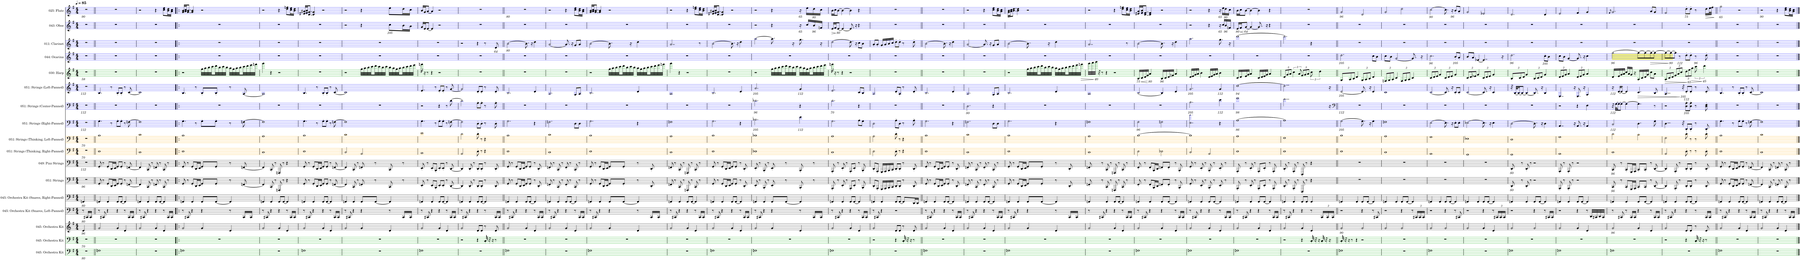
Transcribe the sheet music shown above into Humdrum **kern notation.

**kern	**dynam	**kern	**dynam	**kern	**dynam	**kern	**dynam	**kern	**dynam	**kern	**dynam	**kern	**dynam	**kern	**dynam	**kern	**dynam	**kern	**dynam	**kern	**dynam	**kern	**dynam	**kern	**dynam	**kern	**dynam	**kern	**dynam	**kern	**dynam	**kern	**dynam
*part17	*part17	*part16	*part16	*part15	*part15	*part14	*part14	*part13	*part13	*part12	*part12	*part11	*part11	*part10	*part10	*part9	*part9	*part8	*part8	*part7	*part7	*part6	*part6	*part5	*part5	*part4	*part4	*part3	*part3	*part2	*part2	*part1	*part1
*staff17	*staff17	*staff16	*staff16	*staff15	*staff15	*staff14	*staff14	*staff13	*staff13	*staff12	*staff12	*staff11	*staff11	*staff10	*staff10	*staff9	*staff9	*staff8	*staff8	*staff7	*staff7	*staff6	*staff6	*staff5	*staff5	*staff4	*staff4	*staff3	*staff3	*staff2	*staff2	*staff1	*staff1
*I"045: Orchestra Kit	*	*I"045: Orchestra Kit	*	*I"045: Orchestra Kit	*	*I"045: Orchestra Kit (Snares, Left-Panned)	*	*I"045: Orchestra Kit (Snares, Right-Panned)	*	*I"051: Strings	*	*I"049: Pizz Strings	*	*I"051: Strings (Thinking, Right-Panned)	*	*I"051: Strings (Thinking, Left-Panned)	*	*I"051: Strings (Right-Panned)	*	*I"051: Strings (Center-Panned)	*	*I"051: Strings (Left-Panned)	*	*I"030: Harp	*	*I"044: Ocarina	*	*I"011: Clarinet	*	*I"043: Oboe	*	*I"025: Flute	*
*I'Orchstr. Kt.	*	*I'Orchstr. Kt.	*	*I'Orchstr. Kt.	*	*I'Orchstr. Kt.	*	*I'Orchstr. Kt.	*	*I'Strngs.	*	*I'Pzz. Strngs.	*	*I'Strngs.	*	*I'Strngs.	*	*I'Strngs.	*	*I'Strngs.	*	*I'Strngs.	*	*I'Hrp.	*	*I'Ocrn.	*	*I'Clrnt.	*	*I'Ob.	*	*I'Flt.	*
*stria5	*	*stria5	*	*	*	*	*	*	*	*	*	*	*	*stria5	*	*stria5	*	*stria5	*	*stria5	*	*stria5	*	*stria5	*	*stria5	*	*stria5	*	*stria5	*	*stria5	*
*clefF4	*	*clefF4	*	*clefG2	*	*clefF4	*	*clefF4	*	*clefF4	*	*clefF4	*	*clefF4	*	*clefF4	*	*clefF4	*	*clefF4	*	*clefG2	*	*clefG2	*	*clefG2	*	*clefG2	*	*clefG2	*	*clefG2	*
*	*	*	*	*	*	*	*	*	*	*	*	*	*	*	*	*	*	*	*	*	*	*	*	*	*	*	*	*	*	*Trd7c12	*	*	*
*k[f#]	*	*k[f#]	*	*k[f#]	*	*k[f#]	*	*k[f#]	*	*k[f#]	*	*k[f#]	*	*k[f#]	*	*k[f#]	*	*k[f#]	*	*k[f#]	*	*k[f#]	*	*k[f#]	*	*k[f#]	*	*k[f#]	*	*k[f#]	*	*k[f#]	*
*M4/4	*	*M4/4	*	*M4/4	*	*M4/4	*	*M4/4	*	*M4/4	*	*M4/4	*	*M4/4	*	*M4/4	*	*M4/4	*	*M4/4	*	*M4/4	*	*M4/4	*	*M4/4	*	*M4/4	*	*M4/4	*	*M4/4	*
*MM85	*	*MM85	*	*MM85	*	*MM85	*	*MM85	*	*MM85	*	*MM85	*	*MM85	*	*MM85	*	*MM85	*	*MM85	*	*MM85	*	*MM85	*	*MM85	*	*MM85	*	*MM85	*	*MM85	*
=1	=1	=1	=1	=1	=1	=1	=1	=1	=1	=1	=1	=1	=1	=1	=1	=1	=1	=1	=1	=1	=1	=1	=1	=1	=1	=1	=1	=1	=1	=1	=1	=1	=1
!	!LO:DY:b	!	!LO:DY:b	!	!LO:DY:b	!	!LO:DY:b	!	!LO:DY:b	!	!LO:DY:b	!	!LO:DY:b	!	!LO:DY:b	!	!LO:DY:b	!	!LO:DY:b	!	!LO:DY:b	!	!LO:DY:b	!	!LO:DY:b	!	!	!	!	!	!	!	!LO:DY:b
1r	other-dynamics	1r	other-dynamics	4d/	other-dynamics	8r	other-dynamics	4FFn/	other-dynamics	1r	other-dynamics	1r	other-dynamics	1r	other-dynamics	1r	other-dynamics	1r	other-dynamics	1r	other-dynamics	1r	other-dynamics	1r	other-dynamics	1r	.	1r	.	1r	.	1r	other-dynamics
.	.	.	.	.	.	16CC#X/LL	.	.	.	.	.	.	.	.	.	.	.	.	.	.	.	.	.	.	.	.	.	.	.	.	.	.	.
.	.	.	.	.	.	16CC#/JJ	.	.	.	.	.	.	.	.	.	.	.	.	.	.	.	.	.	.	.	.	.	.	.	.	.	.	.
.	.	.	.	2.ryy	.	2.ryy	.	2.ryy	.	.	.	.	.	.	.	.	.	.	.	.	.	.	.	.	.	.	.	.	.	.	.	.	.
=2||	=2||	=2||	=2||	=2||	=2||	=2||	=2||	=2||	=2||	=2||	=2||	=2||	=2||	=2||	=2||	=2||	=2||	=2||	=2||	=2||	=2||	=2||	=2||	=2||	=2||	=2||	=2||	=2||	=2||	=2||	=2||	=2||	=2||
1Fn	.	1r	.	2g/	.	8r	.	4FFn/	.	8GG'/	.	8GG'/	.	1D	.	1B	.	4.G\	.	1r	.	4.B/	.	1r	.	1r	.	1r	.	1r	.	1r	.
.	.	.	.	.	.	8CC#X/	.	.	.	8r	.	8r	.	.	.	.	.	.	.	.	.	.	.	.	.	.	.	.	.	.	.	.	.
.	.	.	.	.	.	4r	.	4FF/	.	8GG'/L	.	8GG'/L	.	.	.	.	.	.	.	.	.	.	.	.	.	.	.	.	.	.	.	.	.
.	.	.	.	.	.	.	.	.	.	16DD/L	.	16DD/L	.	.	.	.	.	8r	.	.	.	8r	.	.	.	.	.	.	.	.	.	.	.
.	.	.	.	.	.	.	.	.	.	16EE/JJ	.	16EE/JJ	.	.	.	.	.	.	.	.	.	.	.	.	.	.	.	.	.	.	.	.	.
.	.	.	.	4g/	.	4r	.	8FF/L	.	8GG'/L	.	8GG'/L	.	.	.	.	.	8G'\L	.	.	.	8B'/L	.	.	.	.	.	.	.	.	.	.	.
.	.	.	.	.	.	.	.	[8FF/J	.	8GG'/J	.	8GG'/J	.	.	.	.	.	8G'\J	.	.	.	8B'/J	.	.	.	.	.	.	.	.	.	.	.
.	.	.	.	4d/	.	8r	.	4FF/]	.	8r	.	8r	.	.	.	.	.	8r	.	.	.	8r	.	.	.	.	.	.	.	.	.	.	.
.	.	.	.	.	.	16CC#/LL	.	.	.	[8FFn/	.	[8FFn/	.	.	.	.	.	[8Fn\	.	.	.	[8c/	.	.	.	.	.	.	.	.	.	.	.
.	.	.	.	.	.	16CC#/JJ	.	.	.	.	.	.	.	.	.	.	.	.	.	.	.	.	.	.	.	.	.	.	.	.	.	.	.
=3	=3	=3	=3	=3	=3	=3	=3	=3	=3	=3	=3	=3	=3	=3	=3	=3	=3	=3	=3	=3	=3	=3	=3	=3	=3	=3	=3	=3	=3	=3	=3	=3	=3
1r	.	1r	.	2g/	.	8r	.	4FFn/	.	4FF/]	.	4FF/]	.	1C	.	1c	.	1F]	.	1r	.	1c]	.	1r	.	1r	.	1r	.	1r	.	2r	.
.	.	.	.	.	.	8CC#X/	.	.	.	.	.	.	.	.	.	.	.	.	.	.	.	.	.	.	.	.	.	.	.	.	.	.	.
.	.	.	.	.	.	4r	.	4FF/	.	8CC'/	.	8CC'/	.	.	.	.	.	.	.	.	.	.	.	.	.	.	.	.	.	.	.	.	.
.	.	.	.	.	.	.	.	.	.	8r	.	8r	.	.	.	.	.	.	.	.	.	.	.	.	.	.	.	.	.	.	.	.	.
.	.	.	.	4g/	.	4r	.	8FF/L	.	8FFn'/	.	8FFn'/	.	.	.	.	.	.	.	.	.	.	.	.	.	.	.	.	.	.	.	4r	.
.	.	.	.	.	.	.	.	[8FF/J	.	8r	.	8r	.	.	.	.	.	.	.	.	.	.	.	.	.	.	.	.	.	.	.	.	.
.	.	.	.	4d/	.	8r	.	4FF/]	.	8CC'/	.	8CC'/	.	.	.	.	.	.	.	.	.	.	.	.	.	.	.	.	.	.	.	8cc\ 8ee\L	.
.	.	.	.	.	.	16CC#/LL	.	.	.	8r	.	8r	.	.	.	.	.	.	.	.	.	.	.	.	.	.	.	.	.	.	.	16b\ 16dd\L	.
.	.	.	.	.	.	16CC#/JJ	.	.	.	.	.	.	.	.	.	.	.	.	.	.	.	.	.	.	.	.	.	.	.	.	.	16a\ 16cc\JJ	.
=4!|:	=4!|:	=4!|:	=4!|:	=4!|:	=4!|:	=4!|:	=4!|:	=4!|:	=4!|:	=4!|:	=4!|:	=4!|:	=4!|:	=4!|:	=4!|:	=4!|:	=4!|:	=4!|:	=4!|:	=4!|:	=4!|:	=4!|:	=4!|:	=4!|:	=4!|:	=4!|:	=4!|:	=4!|:	=4!|:	=4!|:	=4!|:	=4!|:	=4!|:
1Fn	.	1r	.	2g/	.	8r	.	4FFn/	.	8GG'/	.	8GG'/	.	1D	.	1B	.	4.G\	.	1r	.	4.B/	.	2r	.	1r	.	1r	.	1r	.	16g/ 16b/LL	.
.	.	.	.	.	.	.	.	.	.	.	.	.	.	.	.	.	.	.	.	.	.	.	.	.	.	.	.	.	.	.	.	16a/ 16cc/J	.
.	.	.	.	.	.	8CC#X/	.	.	.	8r	.	8r	.	.	.	.	.	.	.	.	.	.	.	.	.	.	.	.	.	.	.	[8g/ [8b/J	.
.	.	.	.	.	.	4r	.	4FF/	.	8GG'/L	.	8GG'/L	.	.	.	.	.	.	.	.	.	.	.	.	.	.	.	.	.	.	.	4g/] 4b/]	.
.	.	.	.	.	.	.	.	.	.	16DD/L	.	16DD/L	.	.	.	.	.	8r	.	.	.	8r	.	.	.	.	.	.	.	.	.	.	.
.	.	.	.	.	.	.	.	.	.	16EE/JJ	.	16EE/JJ	.	.	.	.	.	.	.	.	.	.	.	.	.	.	.	.	.	.	.	.	.
.	.	.	.	4g/	.	4r	.	8FF/L	.	8GG'/L	.	8GG'/L	.	.	.	.	.	8G'\L	.	.	.	8B'/L	.	32gg\LLL	.	.	.	.	.	.	.	2r	.
.	.	.	.	.	.	.	.	.	.	.	.	.	.	.	.	.	.	.	.	.	.	.	.	32aa\	.	.	.	.	.	.	.	.	.
.	.	.	.	.	.	.	.	.	.	.	.	.	.	.	.	.	.	.	.	.	.	.	.	32bb\	.	.	.	.	.	.	.	.	.
.	.	.	.	.	.	.	.	.	.	.	.	.	.	.	.	.	.	.	.	.	.	.	.	32ccc\	.	.	.	.	.	.	.	.	.
.	.	.	.	.	.	.	.	[8FF/J	.	8GG'/J	.	8GG'/J	.	.	.	.	.	8G'\J	.	.	.	8B'/J	.	32ddd\	.	.	.	.	.	.	.	.	.
.	.	.	.	.	.	.	.	.	.	.	.	.	.	.	.	.	.	.	.	.	.	.	.	32bb\	.	.	.	.	.	.	.	.	.
.	.	.	.	.	.	.	.	.	.	.	.	.	.	.	.	.	.	.	.	.	.	.	.	32ccc\	.	.	.	.	.	.	.	.	.
.	.	.	.	.	.	.	.	.	.	.	.	.	.	.	.	.	.	.	.	.	.	.	.	32bb\JJJ	.	.	.	.	.	.	.	.	.
.	.	.	.	4d/	.	8r	.	4FF/]	.	8r	.	8r	.	.	.	.	.	8r	.	.	.	8r	.	32aa\LLL	.	.	.	.	.	.	.	.	.
.	.	.	.	.	.	.	.	.	.	.	.	.	.	.	.	.	.	.	.	.	.	.	.	32gg\	.	.	.	.	.	.	.	.	.
.	.	.	.	.	.	.	.	.	.	.	.	.	.	.	.	.	.	.	.	.	.	.	.	32aa\	.	.	.	.	.	.	.	.	.
.	.	.	.	.	.	.	.	.	.	.	.	.	.	.	.	.	.	.	.	.	.	.	.	32bb\	.	.	.	.	.	.	.	.	.
.	.	.	.	.	.	16CC#/LL	.	.	.	[8FFn/	.	[8FFn/	.	.	.	.	.	[8Fn\	.	.	.	[8A/	.	32ccc\	.	.	.	.	.	.	.	.	.
.	.	.	.	.	.	.	.	.	.	.	.	.	.	.	.	.	.	.	.	.	.	.	.	32ddd\	.	.	.	.	.	.	.	.	.
.	.	.	.	.	.	16CC#/JJ	.	.	.	.	.	.	.	.	.	.	.	.	.	.	.	.	.	32eee\	.	.	.	.	.	.	.	.	.
.	.	.	.	.	.	.	.	.	.	.	.	.	.	.	.	.	.	.	.	.	.	.	.	32fffn\JJJ	.	.	.	.	.	.	.	.	.
=5	=5	=5	=5	=5	=5	=5	=5	=5	=5	=5	=5	=5	=5	=5	=5	=5	=5	=5	=5	=5	=5	=5	=5	=5	=5	=5	=5	=5	=5	=5	=5	=5	=5
1r	.	1r	.	2g/	.	8r	.	4FFn/	.	4FF/]	.	4FF/]	.	1C	.	1A	.	1F]	.	1r	.	1A]	.	4ggg\	.	1r	.	1r	.	1r	.	2r	.
.	.	.	.	.	.	8CC#X/	.	.	.	.	.	.	.	.	.	.	.	.	.	.	.	.	.	.	.	.	.	.	.	.	.	.	.
.	.	.	.	.	.	4r	.	4FF/	.	8CC'/	.	8CC'/	.	.	.	.	.	.	.	.	.	.	.	4r	.	.	.	.	.	.	.	.	.
.	.	.	.	.	.	.	.	.	.	8r	.	8r	.	.	.	.	.	.	.	.	.	.	.	.	.	.	.	.	.	.	.	.	.
.	.	.	.	4g/	.	4r	.	8FF/L	.	8FFFn'/	.	8FFFn'/	.	.	.	.	.	.	.	.	.	.	.	2r	.	.	.	.	.	.	.	4r	.
.	.	.	.	.	.	.	.	[8FF/J	.	8r	.	8r	.	.	.	.	.	.	.	.	.	.	.	.	.	.	.	.	.	.	.	.	.
.	.	.	.	4d/	.	8r	.	4FF/]	.	4r	.	4r	.	.	.	.	.	.	.	.	.	.	.	.	.	.	.	.	.	.	.	8dd\ 8ffn\L	.
.	.	.	.	.	.	16CC#/LL	.	.	.	.	.	.	.	.	.	.	.	.	.	.	.	.	.	.	.	.	.	.	.	.	.	16cc\ 16ee\L	.
.	.	.	.	.	.	16CC#/JJ	.	.	.	.	.	.	.	.	.	.	.	.	.	.	.	.	.	.	.	.	.	.	.	.	.	16b\ 16dd\JJ	.
=6	=6	=6	=6	=6	=6	=6	=6	=6	=6	=6	=6	=6	=6	=6	=6	=6	=6	=6	=6	=6	=6	=6	=6	=6	=6	=6	=6	=6	=6	=6	=6	=6	=6
1Fn	.	1r	.	2g/	.	8r	.	4FFn/	.	8GG'/	.	8GG'/	.	1D	.	1B	.	4.G\	.	1r	.	4.B/	.	1r	.	1r	.	1r	.	1r	.	16e#X/ 16a#X/LL	.
.	.	.	.	.	.	.	.	.	.	.	.	.	.	.	.	.	.	.	.	.	.	.	.	.	.	.	.	.	.	.	.	16f#/' 16b/'J	.
.	.	.	.	.	.	8CC#X/	.	.	.	8r	.	8r	.	.	.	.	.	.	.	.	.	.	.	.	.	.	.	.	.	.	.	[8d/ [8g/J	.
.	.	.	.	.	.	4r	.	4FF/	.	8GG'/L	.	8GG'/L	.	.	.	.	.	.	.	.	.	.	.	.	.	.	.	.	.	.	.	4d/] 4g/]	.
.	.	.	.	.	.	.	.	.	.	16DD/L	.	16DD/L	.	.	.	.	.	8r	.	.	.	8r	.	.	.	.	.	.	.	.	.	.	.
.	.	.	.	.	.	.	.	.	.	16EE/JJ	.	16EE/JJ	.	.	.	.	.	.	.	.	.	.	.	.	.	.	.	.	.	.	.	.	.
.	.	.	.	4g/	.	4r	.	8FF/L	.	8GG'/L	.	8GG'/L	.	.	.	.	.	8G'\L	.	.	.	8B'/L	.	.	.	.	.	.	.	.	.	2r	.
.	.	.	.	.	.	.	.	[8FF/J	.	8GG'/J	.	8GG'/J	.	.	.	.	.	8G'\J	.	.	.	8B'/J	.	.	.	.	.	.	.	.	.	.	.
.	.	.	.	4d/	.	8r	.	4FF/]	.	8r	.	8r	.	.	.	.	.	8r	.	.	.	8r	.	.	.	.	.	.	.	.	.	.	.
.	.	.	.	.	.	16CC#/LL	.	.	.	[8FFn/	.	[8FFn/	.	.	.	.	.	[8Fn\	.	.	.	[8c/	.	.	.	.	.	.	.	.	.	.	.
.	.	.	.	.	.	16CC#/JJ	.	.	.	.	.	.	.	.	.	.	.	.	.	.	.	.	.	.	.	.	.	.	.	.	.	.	.
=7	=7	=7	=7	=7	=7	=7	=7	=7	=7	=7	=7	=7	=7	=7	=7	=7	=7	=7	=7	=7	=7	=7	=7	=7	=7	=7	=7	=7	=7	=7	=7	=7	=7
1r	.	1r	.	2g/	.	8r	.	4FFn/	.	4FF/]	.	4FF/]	.	2C/	.	1c	.	1F]	.	1r	.	1c]	.	2r	.	1r	.	1r	.	2r	.	2r	.
.	.	.	.	.	.	8CC#X/	.	.	.	.	.	.	.	.	.	.	.	.	.	.	.	.	.	.	.	.	.	.	.	.	.	.	.
.	.	.	.	.	.	4r	.	4FF/	.	8CC'/	.	8CC'/	.	.	.	.	.	.	.	.	.	.	.	.	.	.	.	.	.	.	.	.	.
.	.	.	.	.	.	.	.	.	.	8r	.	8r	.	.	.	.	.	.	.	.	.	.	.	.	.	.	.	.	.	.	.	.	.
.	.	.	.	4g/	.	4r	.	8FF/L	.	8FFn'/	.	8FFn'/	.	2AA/	.	.	.	.	.	.	.	.	.	32gg\LLL	.	.	.	.	.	4r	.	4r	.
.	.	.	.	.	.	.	.	.	.	.	.	.	.	.	.	.	.	.	.	.	.	.	.	32aa\	.	.	.	.	.	.	.	.	.
.	.	.	.	.	.	.	.	.	.	.	.	.	.	.	.	.	.	.	.	.	.	.	.	32bb\	.	.	.	.	.	.	.	.	.
.	.	.	.	.	.	.	.	.	.	.	.	.	.	.	.	.	.	.	.	.	.	.	.	32ccc\	.	.	.	.	.	.	.	.	.
.	.	.	.	.	.	.	.	[8FF/J	.	8r	.	8r	.	.	.	.	.	.	.	.	.	.	.	32ddd\	.	.	.	.	.	.	.	.	.
.	.	.	.	.	.	.	.	.	.	.	.	.	.	.	.	.	.	.	.	.	.	.	.	32ccc\	.	.	.	.	.	.	.	.	.
.	.	.	.	.	.	.	.	.	.	.	.	.	.	.	.	.	.	.	.	.	.	.	.	32bb\	.	.	.	.	.	.	.	.	.
.	.	.	.	.	.	.	.	.	.	.	.	.	.	.	.	.	.	.	.	.	.	.	.	32ccc\JJJ	.	.	.	.	.	.	.	.	.
!	!	!	!	!	!	!	!	!	!	!	!	!	!	!	!	!	!	!	!	!	!	!	!	!	!	!	!	!	!	!	!LO:DY:b	!	!
.	.	.	.	4d/	.	8r	.	4FF/]	.	8CC'/	.	8CC'/	.	.	.	.	.	.	.	.	.	.	.	32bb\LLL	.	.	.	.	.	8cc\L	other-dynamics	8ee\L	.
.	.	.	.	.	.	.	.	.	.	.	.	.	.	.	.	.	.	.	.	.	.	.	.	32aa\	.	.	.	.	.	.	.	.	.
.	.	.	.	.	.	.	.	.	.	.	.	.	.	.	.	.	.	.	.	.	.	.	.	32gg\	.	.	.	.	.	.	.	.	.
.	.	.	.	.	.	.	.	.	.	.	.	.	.	.	.	.	.	.	.	.	.	.	.	32aa\	.	.	.	.	.	.	.	.	.
.	.	.	.	.	.	16CC#/LL	.	.	.	8r	.	8r	.	.	.	.	.	.	.	.	.	.	.	32bb\	.	.	.	.	.	16b\L	.	16dd\L	.
.	.	.	.	.	.	.	.	.	.	.	.	.	.	.	.	.	.	.	.	.	.	.	.	32ccc\	.	.	.	.	.	.	.	.	.
.	.	.	.	.	.	16CC#/JJ	.	.	.	.	.	.	.	.	.	.	.	.	.	.	.	.	.	32ddd\	.	.	.	.	.	16a\JJ	.	16cc\JJ	.
.	.	.	.	.	.	.	.	.	.	.	.	.	.	.	.	.	.	.	.	.	.	.	.	32eee\JJJ	.	.	.	.	.	.	.	.	.
=8	=8	=8	=8	=8	=8	=8	=8	=8	=8	=8	=8	=8	=8	=8	=8	=8	=8	=8	=8	=8	=8	=8	=8	=8	=8	=8	=8	=8	=8	=8	=8	=8	=8
1Fn	.	1r	.	2g/	.	8r	.	4FFn/	.	8EE'/	.	8EE'/	.	1BB	.	1e	.	4.G\	.	2r	.	4.e/	.	16fffn\	.	1r	.	1r	.	16g/LL	.	16b/LL	.
.	.	.	.	.	.	.	.	.	.	.	.	.	.	.	.	.	.	.	.	.	.	.	.	16r	.	.	.	.	.	16e/J	.	16g/J	.
.	.	.	.	.	.	8CC#X/	.	.	.	8r	.	8r	.	.	.	.	.	.	.	.	.	.	.	8r	.	.	.	.	.	[8e/J	.	[8a/J	.
.	.	.	.	.	.	4r	.	4FF/	.	8EE'/L	.	8EE'/L	.	.	.	.	.	.	.	.	.	.	.	4r	.	.	.	.	.	4e/]	.	4a/]	.
.	.	.	.	.	.	.	.	.	.	8BBB'/J	.	8BBB'/J	.	.	.	.	.	8r	.	.	.	8r	.	.	.	.	.	.	.	.	.	.	.
.	.	.	.	4g/	.	4r	.	8FF/L	.	8EE'/L	.	8EE'/L	.	.	.	.	.	8G'\L	.	4r	.	8e'/L	.	2r	.	.	.	.	.	2r	.	2r	.
.	.	.	.	.	.	.	.	[8FF/J	.	8EE'/J	.	8EE'/J	.	.	.	.	.	8G'\J	.	.	.	8e'/J	.	.	.	.	.	.	.	.	.	.	.
.	.	.	.	4d/	.	8r	.	4FF/]	.	8r	.	8r	.	.	.	.	.	8r	.	8r	.	8r	.	.	.	.	.	.	.	.	.	.	.
.	.	.	.	.	.	16CC#/LL	.	.	.	[8DD/	.	[8DD/	.	.	.	.	.	[8Fn\	.	[8d\	.	[8g/	.	.	.	.	.	.	.	.	.	.	.
.	.	.	.	.	.	16CC#/JJ	.	.	.	.	.	.	.	.	.	.	.	.	.	.	.	.	.	.	.	.	.	.	.	.	.	.	.
=9	=9	=9	=9	=9	=9	=9	=9	=9	=9	=9	=9	=9	=9	=9	=9	=9	=9	=9	=9	=9	=9	=9	=9	=9	=9	=9	=9	=9	=9	=9	=9	=9	=9
1r	.	2r	.	2g/	.	8r	.	4FFn/	.	4DD/]	.	4DD/]	.	2AA/	.	2d\	.	2F\]	.	2d\]	.	2g/]	.	1r	.	1r	.	2r	.	1r	.	1r	.
.	.	.	.	.	.	8CC#X/	.	.	.	.	.	.	.	.	.	.	.	.	.	.	.	.	.	.	.	.	.	.	.	.	.	.	.
.	.	.	.	.	.	4r	.	4FF/	.	8DD'/	.	8DD'/	.	.	.	.	.	.	.	.	.	.	.	.	.	.	.	.	.	.	.	.	.
.	.	.	.	.	.	.	.	.	.	8r	.	8r	.	.	.	.	.	.	.	.	.	.	.	.	.	.	.	.	.	.	.	.	.
.	.	4r	.	8d/L	.	4r	.	8FF/L	.	8DD'/L	.	8DD'/L	.	8D'\	.	8d'\	.	8D'\L	.	8A'\L	.	8d'/L	.	.	.	.	.	4r	.	.	.	.	.
.	.	.	.	8d/J	.	.	.	[8FF/J	.	8DD'/J	.	8DD'/J	.	8r	.	8r	.	8D'\J	.	8A'\J	.	8d'/J	.	.	.	.	.	.	.	.	.	.	.
.	.	32C'/	.	8r	.	8r	.	4FF/]	.	8r	.	8r	.	4r	.	4r	.	8r	.	8r	.	8r	.	.	.	.	.	8r	.	.	.	.	.
.	.	32r	.	.	.	.	.	.	.	.	.	.	.	.	.	.	.	.	.	.	.	.	.	.	.	.	.	.	.	.	.	.	.
.	.	16r	.	.	.	.	.	.	.	.	.	.	.	.	.	.	.	.	.	.	.	.	.	.	.	.	.	.	.	.	.	.	.
!	!	!	!	!	!	!	!	!	!	!	!	!	!	!	!	!	!	!	!	!	!	!	!	!	!	!	!	!	!LO:DY:b	!	!	!	!
.	.	8r	.	8d/	.	16CC#/LL	.	.	.	8DD'/	.	8DD'/	.	.	.	.	.	8D'\	.	8A'\	.	8d'/	.	.	.	.	.	8d'/	other-dynamics	.	.	.	.
.	.	.	.	.	.	16CC#/JJ	.	.	.	.	.	.	.	.	.	.	.	.	.	.	.	.	.	.	.	.	.	.	.	.	.	.	.
=10||	=10||	=10||	=10||	=10||	=10||	=10||	=10||	=10||	=10||	=10||	=10||	=10||	=10||	=10||	=10||	=10||	=10||	=10||	=10||	=10||	=10||	=10||	=10||	=10||	=10||	=10||	=10||	=10||	=10||	=10||	=10||	=10||	=10||
!	!	!	!	!	!	!	!	!	!	!	!	!	!	!	!	!	!	!	!	!	!	!	!	!	!	!	!	!	!LO:DY:b	!	!	!	!LO:DY:b
1Fn	.	1r	.	2g/	.	8r	.	4FFn/	.	8GG'/	.	8GG'/	.	1D	.	1B	.	2.G\	.	1r	.	2.B/	.	1r	.	1r	.	[2b\	other-dynamics	1r	.	1r	other-dynamics
.	.	.	.	.	.	8CC#X/	.	.	.	8r	.	8r	.	.	.	.	.	.	.	.	.	.	.	.	.	.	.	.	.	.	.	.	.
.	.	.	.	.	.	4r	.	4FF/	.	8GG'/L	.	8GG'/L	.	.	.	.	.	.	.	.	.	.	.	.	.	.	.	.	.	.	.	.	.
.	.	.	.	.	.	.	.	.	.	16DD/L	.	16DD/L	.	.	.	.	.	.	.	.	.	.	.	.	.	.	.	.	.	.	.	.	.
.	.	.	.	.	.	.	.	.	.	16EE/JJ	.	16EE/JJ	.	.	.	.	.	.	.	.	.	.	.	.	.	.	.	.	.	.	.	.	.
.	.	.	.	4g/	.	4r	.	8FF/L	.	8GG'/L	.	8GG'/L	.	.	.	.	.	.	.	.	.	.	.	.	.	.	.	8.b\]	.	.	.	.	.
.	.	.	.	.	.	.	.	[8FF/J	.	8GG'/J	.	8GG'/J	.	.	.	.	.	.	.	.	.	.	.	.	.	.	.	.	.	.	.	.	.
.	.	.	.	.	.	.	.	.	.	.	.	.	.	.	.	.	.	.	.	.	.	.	.	.	.	.	.	16r	.	.	.	.	.
.	.	.	.	4d/	.	8r	.	4FF/]	.	8r	.	8r	.	.	.	.	.	4r	.	.	.	4d/	.	.	.	.	.	4dd\	.	.	.	.	.
.	.	.	.	.	.	16CC#/LL	.	.	.	8DD'/	.	8DD'/	.	.	.	.	.	.	.	.	.	.	.	.	.	.	.	.	.	.	.	.	.
.	.	.	.	.	.	16CC#/JJ	.	.	.	.	.	.	.	.	.	.	.	.	.	.	.	.	.	.	.	.	.	.	.	.	.	.	.
=11	=11	=11	=11	=11	=11	=11	=11	=11	=11	=11	=11	=11	=11	=11	=11	=11	=11	=11	=11	=11	=11	=11	=11	=11	=11	=11	=11	=11	=11	=11	=11	=11	=11
1r	.	1r	.	2g/	.	8r	.	4FFn/	.	8FFn'/	.	8FFn'/	.	1C	.	1c	.	2.Fn\	.	1r	.	2.A/	.	1r	.	1r	.	[2a/	.	1r	.	2r	.
.	.	.	.	.	.	8CC#X/	.	.	.	8r	.	8r	.	.	.	.	.	.	.	.	.	.	.	.	.	.	.	.	.	.	.	.	.
.	.	.	.	.	.	4r	.	4FF/	.	8CC'/	.	8CC'/	.	.	.	.	.	.	.	.	.	.	.	.	.	.	.	.	.	.	.	.	.
.	.	.	.	.	.	.	.	.	.	8r	.	8r	.	.	.	.	.	.	.	.	.	.	.	.	.	.	.	.	.	.	.	.	.
.	.	.	.	4g/	.	4r	.	8FF/L	.	8FF'/	.	8FF'/	.	.	.	.	.	.	.	.	.	.	.	.	.	.	.	8.a/]	.	.	.	4r	.
.	.	.	.	.	.	.	.	[8FF/J	.	8r	.	8r	.	.	.	.	.	.	.	.	.	.	.	.	.	.	.	.	.	.	.	.	.
.	.	.	.	.	.	.	.	.	.	.	.	.	.	.	.	.	.	.	.	.	.	.	.	.	.	.	.	16r	.	.	.	.	.
.	.	.	.	4d/	.	8r	.	4FF/]	.	8CC'/	.	8CC'/	.	.	.	.	.	8D\L	.	.	.	8G/L	.	.	.	.	.	8g/L	.	.	.	8cc\ 8ee\L	.
.	.	.	.	.	.	16CC#/LL	.	.	.	8r	.	8r	.	.	.	.	.	8D\J	.	.	.	8A/J	.	.	.	.	.	8a/J	.	.	.	16b\ 16dd\L	.
.	.	.	.	.	.	16CC#/JJ	.	.	.	.	.	.	.	.	.	.	.	.	.	.	.	.	.	.	.	.	.	.	.	.	.	16a\ 16cc\JJ	.
=12	=12	=12	=12	=12	=12	=12	=12	=12	=12	=12	=12	=12	=12	=12	=12	=12	=12	=12	=12	=12	=12	=12	=12	=12	=12	=12	=12	=12	=12	=12	=12	=12	=12
1Fn	.	1r	.	2g/	.	8r	.	4FFn/	.	8GG'/	.	8GG'/	.	1D	.	1B	.	2.G\	.	1r	.	2.B/	.	2r	.	1r	.	[2b\	.	1r	.	16g/ 16b/LL	.
.	.	.	.	.	.	.	.	.	.	.	.	.	.	.	.	.	.	.	.	.	.	.	.	.	.	.	.	.	.	.	.	16a/ 16cc/J	.
.	.	.	.	.	.	8CC#X/	.	.	.	8r	.	8r	.	.	.	.	.	.	.	.	.	.	.	.	.	.	.	.	.	.	.	[8g/ [8b/J	.
.	.	.	.	.	.	4r	.	4FF/	.	8GG'/L	.	8GG'/L	.	.	.	.	.	.	.	.	.	.	.	.	.	.	.	.	.	.	.	4g/] 4b/]	.
.	.	.	.	.	.	.	.	.	.	16DD/L	.	16DD/L	.	.	.	.	.	.	.	.	.	.	.	.	.	.	.	.	.	.	.	.	.
.	.	.	.	.	.	.	.	.	.	16EE/JJ	.	16EE/JJ	.	.	.	.	.	.	.	.	.	.	.	.	.	.	.	.	.	.	.	.	.
.	.	.	.	4g/	.	4r	.	8FF/L	.	8GG'/L	.	8GG'/L	.	.	.	.	.	.	.	.	.	.	.	32gg\LLL	.	.	.	8.b\]	.	.	.	2r	.
.	.	.	.	.	.	.	.	.	.	.	.	.	.	.	.	.	.	.	.	.	.	.	.	32aa\	.	.	.	.	.	.	.	.	.
.	.	.	.	.	.	.	.	.	.	.	.	.	.	.	.	.	.	.	.	.	.	.	.	32bb\	.	.	.	.	.	.	.	.	.
.	.	.	.	.	.	.	.	.	.	.	.	.	.	.	.	.	.	.	.	.	.	.	.	32ccc\	.	.	.	.	.	.	.	.	.
.	.	.	.	.	.	.	.	[8FF/J	.	8GG'/J	.	8GG'/J	.	.	.	.	.	.	.	.	.	.	.	32ddd\	.	.	.	.	.	.	.	.	.
.	.	.	.	.	.	.	.	.	.	.	.	.	.	.	.	.	.	.	.	.	.	.	.	32bb\	.	.	.	.	.	.	.	.	.
.	.	.	.	.	.	.	.	.	.	.	.	.	.	.	.	.	.	.	.	.	.	.	.	32ccc\	.	.	.	16r	.	.	.	.	.
.	.	.	.	.	.	.	.	.	.	.	.	.	.	.	.	.	.	.	.	.	.	.	.	32bb\JJJ	.	.	.	.	.	.	.	.	.
.	.	.	.	4d/	.	8r	.	4FF/]	.	8r	.	8r	.	.	.	.	.	4r	.	.	.	4d/	.	32aa\LLL	.	.	.	4dd\	.	.	.	.	.
.	.	.	.	.	.	.	.	.	.	.	.	.	.	.	.	.	.	.	.	.	.	.	.	32gg\	.	.	.	.	.	.	.	.	.
.	.	.	.	.	.	.	.	.	.	.	.	.	.	.	.	.	.	.	.	.	.	.	.	32aa\	.	.	.	.	.	.	.	.	.
.	.	.	.	.	.	.	.	.	.	.	.	.	.	.	.	.	.	.	.	.	.	.	.	32bb\	.	.	.	.	.	.	.	.	.
.	.	.	.	.	.	16CC#/LL	.	.	.	8DD'/	.	8DD'/	.	.	.	.	.	.	.	.	.	.	.	32ccc\	.	.	.	.	.	.	.	.	.
.	.	.	.	.	.	.	.	.	.	.	.	.	.	.	.	.	.	.	.	.	.	.	.	32ddd\	.	.	.	.	.	.	.	.	.
.	.	.	.	.	.	16CC#/JJ	.	.	.	.	.	.	.	.	.	.	.	.	.	.	.	.	.	32eee\	.	.	.	.	.	.	.	.	.
.	.	.	.	.	.	.	.	.	.	.	.	.	.	.	.	.	.	.	.	.	.	.	.	32fffn\JJJ	.	.	.	.	.	.	.	.	.
=13	=13	=13	=13	=13	=13	=13	=13	=13	=13	=13	=13	=13	=13	=13	=13	=13	=13	=13	=13	=13	=13	=13	=13	=13	=13	=13	=13	=13	=13	=13	=13	=13	=13
1r	.	1r	.	2g/	.	8r	.	4FFn/	.	8FFn'/	.	8FFn'/	.	1C	.	1A	.	1Fn	.	1r	.	1A	.	4ggg\	.	1r	.	2..a/	.	1r	.	2r	.
.	.	.	.	.	.	8CC#X/	.	.	.	8r	.	8r	.	.	.	.	.	.	.	.	.	.	.	.	.	.	.	.	.	.	.	.	.
.	.	.	.	.	.	4r	.	4FF/	.	8CC'/	.	8CC'/	.	.	.	.	.	.	.	.	.	.	.	4r	.	.	.	.	.	.	.	.	.
.	.	.	.	.	.	.	.	.	.	8r	.	8r	.	.	.	.	.	.	.	.	.	.	.	.	.	.	.	.	.	.	.	.	.
.	.	.	.	4g/	.	4r	.	8FF/L	.	8FFFn'/	.	8FFFn'/	.	.	.	.	.	.	.	.	.	.	.	2r	.	.	.	.	.	.	.	4r	.
.	.	.	.	.	.	.	.	[8FF/J	.	8r	.	8r	.	.	.	.	.	.	.	.	.	.	.	.	.	.	.	.	.	.	.	.	.
.	.	.	.	4d/	.	8r	.	4FF/]	.	8CC'/	.	8CC'/	.	.	.	.	.	.	.	.	.	.	.	.	.	.	.	.	.	.	.	8dd\ 8ffn\L	.
.	.	.	.	.	.	16CC#/LL	.	.	.	8r	.	8r	.	.	.	.	.	.	.	.	.	.	.	.	.	.	.	8r	.	.	.	16cc\ 16ee\L	.
.	.	.	.	.	.	16CC#/JJ	.	.	.	.	.	.	.	.	.	.	.	.	.	.	.	.	.	.	.	.	.	.	.	.	.	16b\ 16dd\JJ	.
=14	=14	=14	=14	=14	=14	=14	=14	=14	=14	=14	=14	=14	=14	=14	=14	=14	=14	=14	=14	=14	=14	=14	=14	=14	=14	=14	=14	=14	=14	=14	=14	=14	=14
1Fn	.	1r	.	2g/	.	8r	.	4FFn/	.	8GG'/	.	8GG'/	.	1D	.	1B	.	2.G\	.	1r	.	2.B/	.	1r	.	1r	.	[2b\	.	1r	.	16e#X/ 16a#X/LL	.
.	.	.	.	.	.	.	.	.	.	.	.	.	.	.	.	.	.	.	.	.	.	.	.	.	.	.	.	.	.	.	.	16f#/' 16b/'J	.
.	.	.	.	.	.	8CC#X/	.	.	.	8r	.	8r	.	.	.	.	.	.	.	.	.	.	.	.	.	.	.	.	.	.	.	[8d/ [8g/J	.
.	.	.	.	.	.	4r	.	4FF/	.	8GG'/L	.	8GG'/L	.	.	.	.	.	.	.	.	.	.	.	.	.	.	.	.	.	.	.	4d/] 4g/]	.
.	.	.	.	.	.	.	.	.	.	16DD/L	.	16DD/L	.	.	.	.	.	.	.	.	.	.	.	.	.	.	.	.	.	.	.	.	.
.	.	.	.	.	.	.	.	.	.	16EE/JJ	.	16EE/JJ	.	.	.	.	.	.	.	.	.	.	.	.	.	.	.	.	.	.	.	.	.
.	.	.	.	4g/	.	4r	.	8FF/L	.	8GG'/L	.	8GG'/L	.	.	.	.	.	.	.	.	.	.	.	.	.	.	.	8.b\]	.	.	.	2r	.
.	.	.	.	.	.	.	.	[8FF/J	.	8GG'/J	.	8GG'/J	.	.	.	.	.	.	.	.	.	.	.	.	.	.	.	.	.	.	.	.	.
.	.	.	.	.	.	.	.	.	.	.	.	.	.	.	.	.	.	.	.	.	.	.	.	.	.	.	.	16r	.	.	.	.	.
.	.	.	.	4d/	.	8r	.	4FF/]	.	8r	.	8r	.	.	.	.	.	4r	.	.	.	4d/	.	.	.	.	.	4dd\	.	.	.	.	.
.	.	.	.	.	.	16CC#/LL	.	.	.	8DD'/	.	8DD'/	.	.	.	.	.	.	.	.	.	.	.	.	.	.	.	.	.	.	.	.	.
.	.	.	.	.	.	16CC#/JJ	.	.	.	.	.	.	.	.	.	.	.	.	.	.	.	.	.	.	.	.	.	.	.	.	.	.	.
=15	=15	=15	=15	=15	=15	=15	=15	=15	=15	=15	=15	=15	=15	=15	=15	=15	=15	=15	=15	=15	=15	=15	=15	=15	=15	=15	=15	=15	=15	=15	=15	=15	=15
!	!	!	!	!	!	!	!	!	!	!	!	!	!	!	!	!	!	!	!LO:DY:b	!	!LO:DY:b	!	!LO:DY:b	!	!	!	!	!	!	!	!	!	!
1Fn	.	1r	.	2g/	.	8r	.	4FFn/	.	8EE'/	.	8EE'/	.	1D-X	.	1B-X	.	2.B-X\	other-dynamics	2.d-X\	other-dynamics	2.a/	other-dynamics	2r	.	1r	.	[2aa\	.	2r	.	2r	.
.	.	.	.	.	.	8CC#X/	.	.	.	8r	.	8r	.	.	.	.	.	.	.	.	.	.	.	.	.	.	.	.	.	.	.	.	.
.	.	.	.	.	.	4r	.	4FF/	.	8BBB'/	.	8BBB'/	.	.	.	.	.	.	.	.	.	.	.	.	.	.	.	.	.	.	.	.	.
.	.	.	.	.	.	.	.	.	.	8r	.	8r	.	.	.	.	.	.	.	.	.	.	.	.	.	.	.	.	.	.	.	.	.
.	.	.	.	4g/	.	4r	.	8FF/L	.	8EE'/	.	8EE'/	.	.	.	.	.	.	.	.	.	.	.	32gg\LLL	.	.	.	8.aa\]	.	4r	.	4r	.
.	.	.	.	.	.	.	.	.	.	.	.	.	.	.	.	.	.	.	.	.	.	.	.	32aa\	.	.	.	.	.	.	.	.	.
.	.	.	.	.	.	.	.	.	.	.	.	.	.	.	.	.	.	.	.	.	.	.	.	32bb\	.	.	.	.	.	.	.	.	.
.	.	.	.	.	.	.	.	.	.	.	.	.	.	.	.	.	.	.	.	.	.	.	.	32ccc\	.	.	.	.	.	.	.	.	.
.	.	.	.	.	.	.	.	[8FF/J	.	8r	.	8r	.	.	.	.	.	.	.	.	.	.	.	32ddd\	.	.	.	.	.	.	.	.	.
.	.	.	.	.	.	.	.	.	.	.	.	.	.	.	.	.	.	.	.	.	.	.	.	32ccc\	.	.	.	.	.	.	.	.	.
.	.	.	.	.	.	.	.	.	.	.	.	.	.	.	.	.	.	.	.	.	.	.	.	32bb\	.	.	.	16r	.	.	.	.	.
.	.	.	.	.	.	.	.	.	.	.	.	.	.	.	.	.	.	.	.	.	.	.	.	32ccc\JJJ	.	.	.	.	.	.	.	.	.
!	!	!	!	!	!	!	!	!	!	!	!	!	!	!	!	!	!	!	!LO:DY:b	!	!	!	!LO:DY:b	!	!	!	!	!	!	!	!LO:DY:b	!	!LO:DY:b
.	.	.	.	4d/	.	8r	.	4FF/]	.	8BBB'/	.	8BBB'/	.	.	.	.	.	4e\	other-dynamics	4r	.	4g/	other-dynamics	32bb\LLL	.	.	.	8.gg\	.	16r	other-dynamics	16r	other-dynamics
.	.	.	.	.	.	.	.	.	.	.	.	.	.	.	.	.	.	.	.	.	.	.	.	32aa\	.	.	.	.	.	.	.	.	.
.	.	.	.	.	.	.	.	.	.	.	.	.	.	.	.	.	.	.	.	.	.	.	.	32gg\	.	.	.	.	.	16cc/LL	.	16ee\LL	.
.	.	.	.	.	.	.	.	.	.	.	.	.	.	.	.	.	.	.	.	.	.	.	.	32aa\	.	.	.	.	.	.	.	.	.
!	!	!	!	!	!	!	!	!	!	!	!	!	!	!	!	!	!	!	!	!	!	!	!	!	!	!	!	!	!	!	!LO:DY:b	!	!LO:DY:b
.	.	.	.	.	.	16CC#/LL	.	.	.	8r	.	8r	.	.	.	.	.	.	.	.	.	.	.	32bb\	.	.	.	.	.	16b/	other-dynamics	16dd\	other-dynamics
.	.	.	.	.	.	.	.	.	.	.	.	.	.	.	.	.	.	.	.	.	.	.	.	32ccc\	.	.	.	.	.	.	.	.	.
.	.	.	.	.	.	16CC#/JJ	.	.	.	.	.	.	.	.	.	.	.	.	.	.	.	.	.	32ddd\	.	.	.	16r	.	16fn/JJ	.	16cc\JJ	.
.	.	.	.	.	.	.	.	.	.	.	.	.	.	.	.	.	.	.	.	.	.	.	.	32eee\JJJ	.	.	.	.	.	.	.	.	.
=16	=16	=16	=16	=16	=16	=16	=16	=16	=16	=16	=16	=16	=16	=16	=16	=16	=16	=16	=16	=16	=16	=16	=16	=16	=16	=16	=16	=16	=16	=16	=16	=16	=16
!	!	!	!	!	!	!	!	!	!	!	!	!	!	!	!	!	!	!	!	!	!LO:DY:b	!	!	!	!	!	!	!	!	!	!LO:HP:b	!	!
1Fn	.	1r	.	2g/	.	8r	.	4FFn/	.	8AAA'/	.	8AAA'/	.	1C	.	1A	.	2.G\	.	2.d\	other-dynamics	2.e/	.	16fffn\	.	1r	.	[2dd\	.	16e/LL	>	16b\LL	.
.	.	.	.	.	.	.	.	.	.	.	.	.	.	.	.	.	.	.	.	.	.	.	.	16r	.	.	.	.	.	16f#/J	.	16cc\J	.
!	!	!	!	!	!	!	!	!	!	!	!	!	!	!	!	!	!	!	!	!	!	!	!	!	!	!	!	!	!	!	!LO:DY:n=1:b	!	!
.	.	.	.	.	.	8CC#X/	.	.	.	8r	.	8r	.	.	.	.	.	.	.	.	.	.	.	8r	.	.	.	.	.	[8e/J	] other-dynamics	[8b\J	.
.	.	.	.	.	.	4r	.	4FF/	.	8EE'/	.	8EE'/	.	.	.	.	.	.	.	.	.	.	.	4r	.	.	.	.	.	4e/_	.	4b\_	.
.	.	.	.	.	.	.	.	.	.	8r	.	8r	.	.	.	.	.	.	.	.	.	.	.	.	.	.	.	.	.	.	.	.	.
.	.	.	.	4g/	.	4r	.	8FF/L	.	8AAA'/L	.	8AAA'/L	.	.	.	.	.	.	.	.	.	.	.	2r	.	.	.	8.dd\]	.	8.e/]	.	4b\]	.
.	.	.	.	.	.	.	.	[8FF/J	.	8EE'/J	.	8EE'/J	.	.	.	.	.	.	.	.	.	.	.	.	.	.	.	.	.	.	.	.	.
.	.	.	.	.	.	.	.	.	.	.	.	.	.	.	.	.	.	.	.	.	.	.	.	.	.	.	.	16r	.	16r	.	.	.
.	.	.	.	4d/	.	8r	.	4FF/]	.	8r	.	8r	.	.	.	.	.	8A\L	.	4r	.	8c/L	.	.	.	.	.	8cc\L	.	4r	.	4r	.
.	.	.	.	.	.	16CC#/LL	.	.	.	8BBB'/	.	8BBB'/	.	.	.	.	.	8G\J	.	.	.	8B/J	.	.	.	.	.	8b\J	.	.	.	.	.
.	.	.	.	.	.	16CC#/JJ	.	.	.	.	.	.	.	.	.	.	.	.	.	.	.	.	.	.	.	.	.	.	.	.	.	.	.
=17	=17	=17	=17	=17	=17	=17	=17	=17	=17	=17	=17	=17	=17	=17	=17	=17	=17	=17	=17	=17	=17	=17	=17	=17	=17	=17	=17	=17	=17	=17	=17	=17	=17
1r	.	2r	.	2g/	.	8r	.	4FFn/	.	8DD'/L	.	8DD'/L	.	2D\	.	2A\	.	2D\	.	1r	.	2A/	.	1r	.	1r	.	8a'/L	.	1r	.	1r	.
.	.	.	.	.	.	8CC#X/	.	.	.	8AAA'/J	.	8AAA'/J	.	.	.	.	.	.	.	.	.	.	.	.	.	.	.	8a'/J	.	.	.	.	.
.	.	.	.	.	.	4r	.	4FF/	.	16GGG/LL	.	16GGG/LL	.	.	.	.	.	.	.	.	.	.	.	.	.	.	.	16g/LL	.	.	.	.	.
.	.	.	.	.	.	.	.	.	.	16AAA/	.	16AAA/	.	.	.	.	.	.	.	.	.	.	.	.	.	.	.	16a/	.	.	.	.	.
.	.	.	.	.	.	.	.	.	.	16BBB/	.	16BBB/	.	.	.	.	.	.	.	.	.	.	.	.	.	.	.	16b/	.	.	.	.	.
.	.	.	.	.	.	.	.	.	.	16CC/JJ	.	16CC/JJ	.	.	.	.	.	.	.	.	.	.	.	.	.	.	.	16cc/JJ	.	.	.	.	.
.	.	4r	.	8d/L	.	2r	.	8FF/L	.	8DD'/L	.	8DD'/L	.	8D'\	.	8d'\	.	8A'\L	.	.	.	8d'/L	.	.	.	.	.	8dd'\L	.	.	.	.	.
.	.	.	.	8d/J	.	.	.	[8FF/J	.	8DD'/J	.	8DD'/J	.	8r	.	8r	.	8D'\J	.	.	.	8A'/J	.	.	.	.	.	8dd'\J	.	.	.	.	.
.	.	32C'/	.	8r	.	.	.	8FF/L]	.	8r	.	8r	.	4r	.	4r	.	8r	.	.	.	8r	.	.	.	.	.	8r	.	.	.	.	.
.	.	32r	.	.	.	.	.	.	.	.	.	.	.	.	.	.	.	.	.	.	.	.	.	.	.	.	.	.	.	.	.	.	.
.	.	16r	.	.	.	.	.	.	.	.	.	.	.	.	.	.	.	.	.	.	.	.	.	.	.	.	.	.	.	.	.	.	.
.	.	8r	.	8d/	.	.	.	16DD/L	.	8DD'/	.	8DD'/	.	.	.	.	.	8A'\	.	.	.	8d'/	.	.	.	.	.	8dd'\	.	.	.	.	.
.	.	.	.	.	.	.	.	16DD/JJ	.	.	.	.	.	.	.	.	.	.	.	.	.	.	.	.	.	.	.	.	.	.	.	.	.
=18||	=18||	=18||	=18||	=18||	=18||	=18||	=18||	=18||	=18||	=18||	=18||	=18||	=18||	=18||	=18||	=18||	=18||	=18||	=18||	=18||	=18||	=18||	=18||	=18||	=18||	=18||	=18||	=18||	=18||	=18||	=18||	=18||	=18||
1Fn	.	1r	.	2g/	.	8r	.	4FFn/	.	8GG'/	.	8GG'/	.	1D	.	1B	.	2.G\	.	1r	.	2.B/	.	1r	.	1r	.	[2b\	.	1r	.	1r	.
.	.	.	.	.	.	8CC#X/	.	.	.	8r	.	8r	.	.	.	.	.	.	.	.	.	.	.	.	.	.	.	.	.	.	.	.	.
.	.	.	.	.	.	4r	.	4FF/	.	8GG'/L	.	8GG'/L	.	.	.	.	.	.	.	.	.	.	.	.	.	.	.	.	.	.	.	.	.
.	.	.	.	.	.	.	.	.	.	16DD/L	.	16DD/L	.	.	.	.	.	.	.	.	.	.	.	.	.	.	.	.	.	.	.	.	.
.	.	.	.	.	.	.	.	.	.	16EE/JJ	.	16EE/JJ	.	.	.	.	.	.	.	.	.	.	.	.	.	.	.	.	.	.	.	.	.
.	.	.	.	4g/	.	4r	.	8FF/L	.	8GG'/L	.	8GG'/L	.	.	.	.	.	.	.	.	.	.	.	.	.	.	.	8.b\]	.	.	.	.	.
.	.	.	.	.	.	.	.	[8FF/J	.	8GG'/J	.	8GG'/J	.	.	.	.	.	.	.	.	.	.	.	.	.	.	.	.	.	.	.	.	.
.	.	.	.	.	.	.	.	.	.	.	.	.	.	.	.	.	.	.	.	.	.	.	.	.	.	.	.	16r	.	.	.	.	.
.	.	.	.	4d/	.	8r	.	4FF/]	.	8r	.	8r	.	.	.	.	.	4r	.	.	.	4d/	.	.	.	.	.	4dd\	.	.	.	.	.
.	.	.	.	.	.	16CC#/LL	.	.	.	8DD'/	.	8DD'/	.	.	.	.	.	.	.	.	.	.	.	.	.	.	.	.	.	.	.	.	.
.	.	.	.	.	.	16CC#/JJ	.	.	.	.	.	.	.	.	.	.	.	.	.	.	.	.	.	.	.	.	.	.	.	.	.	.	.
=19	=19	=19	=19	=19	=19	=19	=19	=19	=19	=19	=19	=19	=19	=19	=19	=19	=19	=19	=19	=19	=19	=19	=19	=19	=19	=19	=19	=19	=19	=19	=19	=19	=19
!	!	!	!	!	!	!	!	!	!	!	!	!	!	!	!	!	!	!	!	!	!LO:DY:b	!	!	!	!	!	!	!	!	!	!	!	!
1r	.	1r	.	2g/	.	8r	.	4FFn/	.	8FFn'/	.	8FFn'/	.	1C	.	1c	.	2.Fn\	.	2.D\	other-dynamics	2.A/	.	1r	.	1r	.	[2a/	.	1r	.	2r	.
.	.	.	.	.	.	8CC#X/	.	.	.	8r	.	8r	.	.	.	.	.	.	.	.	.	.	.	.	.	.	.	.	.	.	.	.	.
.	.	.	.	.	.	4r	.	4FF/	.	8CC'/	.	8CC'/	.	.	.	.	.	.	.	.	.	.	.	.	.	.	.	.	.	.	.	.	.
.	.	.	.	.	.	.	.	.	.	8r	.	8r	.	.	.	.	.	.	.	.	.	.	.	.	.	.	.	.	.	.	.	.	.
.	.	.	.	4g/	.	4r	.	8FF/L	.	8FF'/	.	8FF'/	.	.	.	.	.	.	.	.	.	.	.	.	.	.	.	8.a/]	.	.	.	4r	.
.	.	.	.	.	.	.	.	[8FF/J	.	8r	.	8r	.	.	.	.	.	.	.	.	.	.	.	.	.	.	.	.	.	.	.	.	.
.	.	.	.	.	.	.	.	.	.	.	.	.	.	.	.	.	.	.	.	.	.	.	.	.	.	.	.	16r	.	.	.	.	.
.	.	.	.	4d/	.	8r	.	4FF/]	.	8CC'/	.	8CC'/	.	.	.	.	.	8D\L	.	4r	.	8G/L	.	.	.	.	.	8g/L	.	.	.	8cc\ 8ee\L	.
.	.	.	.	.	.	16CC#/LL	.	.	.	8r	.	8r	.	.	.	.	.	8D\J	.	.	.	8A/J	.	.	.	.	.	8a/J	.	.	.	16b\ 16dd\L	.
.	.	.	.	.	.	16CC#/JJ	.	.	.	.	.	.	.	.	.	.	.	.	.	.	.	.	.	.	.	.	.	.	.	.	.	16a\ 16cc\JJ	.
=20	=20	=20	=20	=20	=20	=20	=20	=20	=20	=20	=20	=20	=20	=20	=20	=20	=20	=20	=20	=20	=20	=20	=20	=20	=20	=20	=20	=20	=20	=20	=20	=20	=20
1Fn	.	1r	.	2g/	.	8r	.	4FFn/	.	8GG'/	.	8GG'/	.	1D	.	1B	.	2.G\	.	1r	.	2.B/	.	2r	.	1r	.	[2b\	.	1r	.	16g\ 16b\LL	.
.	.	.	.	.	.	.	.	.	.	.	.	.	.	.	.	.	.	.	.	.	.	.	.	.	.	.	.	.	.	.	.	16a\ 16cc\J	.
.	.	.	.	.	.	8CC#X/	.	.	.	8r	.	8r	.	.	.	.	.	.	.	.	.	.	.	.	.	.	.	.	.	.	.	[8b\ [8dd\J	.
.	.	.	.	.	.	4r	.	4FF/	.	8GG'/L	.	8GG'/L	.	.	.	.	.	.	.	.	.	.	.	.	.	.	.	.	.	.	.	4b\] 4dd\]	.
.	.	.	.	.	.	.	.	.	.	16DD/L	.	16DD/L	.	.	.	.	.	.	.	.	.	.	.	.	.	.	.	.	.	.	.	.	.
.	.	.	.	.	.	.	.	.	.	16EE/JJ	.	16EE/JJ	.	.	.	.	.	.	.	.	.	.	.	.	.	.	.	.	.	.	.	.	.
.	.	.	.	4g/	.	4r	.	8FF/L	.	8GG'/L	.	8GG'/L	.	.	.	.	.	.	.	.	.	.	.	32gg\LLL	.	.	.	8.b\]	.	.	.	2r	.
.	.	.	.	.	.	.	.	.	.	.	.	.	.	.	.	.	.	.	.	.	.	.	.	32aa\	.	.	.	.	.	.	.	.	.
.	.	.	.	.	.	.	.	.	.	.	.	.	.	.	.	.	.	.	.	.	.	.	.	32bb\	.	.	.	.	.	.	.	.	.
.	.	.	.	.	.	.	.	.	.	.	.	.	.	.	.	.	.	.	.	.	.	.	.	32ccc\	.	.	.	.	.	.	.	.	.
.	.	.	.	.	.	.	.	[8FF/J	.	8GG'/J	.	8GG'/J	.	.	.	.	.	.	.	.	.	.	.	32ddd\	.	.	.	.	.	.	.	.	.
.	.	.	.	.	.	.	.	.	.	.	.	.	.	.	.	.	.	.	.	.	.	.	.	32bb\	.	.	.	.	.	.	.	.	.
.	.	.	.	.	.	.	.	.	.	.	.	.	.	.	.	.	.	.	.	.	.	.	.	32ccc\	.	.	.	16r	.	.	.	.	.
.	.	.	.	.	.	.	.	.	.	.	.	.	.	.	.	.	.	.	.	.	.	.	.	32bb\JJJ	.	.	.	.	.	.	.	.	.
.	.	.	.	4d/	.	8r	.	4FF/]	.	8r	.	8r	.	.	.	.	.	4r	.	.	.	4d/	.	32aa\LLL	.	.	.	4dd\	.	.	.	.	.
.	.	.	.	.	.	.	.	.	.	.	.	.	.	.	.	.	.	.	.	.	.	.	.	32gg\	.	.	.	.	.	.	.	.	.
.	.	.	.	.	.	.	.	.	.	.	.	.	.	.	.	.	.	.	.	.	.	.	.	32aa\	.	.	.	.	.	.	.	.	.
.	.	.	.	.	.	.	.	.	.	.	.	.	.	.	.	.	.	.	.	.	.	.	.	32bb\	.	.	.	.	.	.	.	.	.
.	.	.	.	.	.	16CC#/LL	.	.	.	8DD'/	.	8DD'/	.	.	.	.	.	.	.	.	.	.	.	32ccc\	.	.	.	.	.	.	.	.	.
.	.	.	.	.	.	.	.	.	.	.	.	.	.	.	.	.	.	.	.	.	.	.	.	32ddd\	.	.	.	.	.	.	.	.	.
.	.	.	.	.	.	16CC#/JJ	.	.	.	.	.	.	.	.	.	.	.	.	.	.	.	.	.	32eee\	.	.	.	.	.	.	.	.	.
!	!	!	!	!	!	!	!	!	!	!	!	!	!	!	!	!	!	!	!	!	!	!	!	!	!LO:HP:b	!	!	!	!	!	!	!	!
.	.	.	.	.	.	.	.	.	.	.	.	.	.	.	.	.	.	.	.	.	.	.	.	32fffn\JJJ	>	.	.	.	.	.	.	.	.
=21	=21	=21	=21	=21	=21	=21	=21	=21	=21	=21	=21	=21	=21	=21	=21	=21	=21	=21	=21	=21	=21	=21	=21	=21	=21	=21	=21	=21	=21	=21	=21	=21	=21
1r	.	1r	.	2g/	.	8r	.	4FFn/	.	8FFn'/	.	8FFn'/	.	1C	.	1A	.	1Fn	.	1r	.	1A	.	32ggg\LLL	.	1r	.	2..a/	.	1r	.	2r	.
.	.	.	.	.	.	.	.	.	.	.	.	.	.	.	.	.	.	.	.	.	.	.	.	32aaa\	.	.	.	.	.	.	.	.	.
!	!	!	!	!	!	!	!	!	!	!	!	!	!	!	!	!	!	!	!	!	!	!	!	!	!LO:DY:n=1:b	!	!	!	!	!	!	!	!
.	.	.	.	.	.	.	.	.	.	.	.	.	.	.	.	.	.	.	.	.	.	.	.	32bbb\JJJ	] other-dynamics	.	.	.	.	.	.	.	.
.	.	.	.	.	.	.	.	.	.	.	.	.	.	.	.	.	.	.	.	.	.	.	.	32r	.	.	.	.	.	.	.	.	.
.	.	.	.	.	.	8CC#X/	.	.	.	8r	.	8r	.	.	.	.	.	.	.	.	.	.	.	8r	.	.	.	.	.	.	.	.	.
.	.	.	.	.	.	4r	.	4FF/	.	8CC'/	.	8CC'/	.	.	.	.	.	.	.	.	.	.	.	4r	.	.	.	.	.	.	.	.	.
.	.	.	.	.	.	.	.	.	.	8r	.	8r	.	.	.	.	.	.	.	.	.	.	.	.	.	.	.	.	.	.	.	.	.
.	.	.	.	4g/	.	4r	.	8FF/L	.	8FFFn'/	.	8FFFn'/	.	.	.	.	.	.	.	.	.	.	.	2r	.	.	.	.	.	.	.	4r	.
.	.	.	.	.	.	.	.	[8FF/J	.	8r	.	8r	.	.	.	.	.	.	.	.	.	.	.	.	.	.	.	.	.	.	.	.	.
.	.	.	.	4d/	.	8r	.	4FF/]	.	8CC'/	.	8CC'/	.	.	.	.	.	.	.	.	.	.	.	.	.	.	.	.	.	.	.	8dd\ 8ffn\L	.
.	.	.	.	.	.	16CC#/LL	.	.	.	8r	.	8r	.	.	.	.	.	.	.	.	.	.	.	.	.	.	.	8r	.	.	.	16cc\ 16ee\L	.
.	.	.	.	.	.	16CC#/JJ	.	.	.	.	.	.	.	.	.	.	.	.	.	.	.	.	.	.	.	.	.	.	.	.	.	16b\ 16dd\JJ	.
=22	=22	=22	=22	=22	=22	=22	=22	=22	=22	=22	=22	=22	=22	=22	=22	=22	=22	=22	=22	=22	=22	=22	=22	=22	=22	=22	=22	=22	=22	=22	=22	=22	=22
!	!	!	!	!	!	!	!	!	!	!	!	!	!	!	!	!	!	!	!LO:DY:b	!	!	!	!	!	!LO:HP:b	!	!	!	!	!	!	!	!
!	!	!	!	!	!	!	!	!	!	!	!	!	!	!	!	!	!	!	!	!	!	!	!	!	!LO:DY:n=1:b	!	!	!	!	!	!	!	!
1Fn	.	1r	.	2g/	.	8r	.	4FFn/	.	8FF#'/	.	8FF#'/	.	2D\	.	[1B	.	2F#\	other-dynamics	1r	.	[2B/	.	16B/LL	< other-dynamics	1r	.	[2b\	.	1r	.	16e#X/ 16a/LL	.
.	.	.	.	.	.	.	.	.	.	.	.	.	.	.	.	.	.	.	.	.	.	.	.	16c/	.	.	.	.	.	.	.	16f#/' 16b/'J	.
.	.	.	.	.	.	8CC#X/	.	.	.	8r	.	8r	.	.	.	.	.	.	.	.	.	.	.	16d/	.	.	.	.	.	.	.	[8d/ [8f#/J	.
.	.	.	.	.	.	.	.	.	.	.	.	.	.	.	.	.	.	.	.	.	.	.	.	16f#/JJ	.	.	.	.	.	.	.	.	.
!	!	!	!	!	!	!	!	!	!	!	!	!	!	!	!	!	!	!	!	!	!	!	!	!	!LO:DY:n=2:b	!	!	!	!	!	!	!	!
.	.	.	.	.	.	4r	.	4FF/	.	8FF#'/L	.	8FF#'/L	.	.	.	.	.	.	.	.	.	.	.	4a/	[ other-dynamics	.	.	.	.	.	.	4d/] 4f#/]	.
.	.	.	.	.	.	.	.	.	.	16BBB/L	.	16BBB/L	.	.	.	.	.	.	.	.	.	.	.	.	.	.	.	.	.	.	.	.	.
.	.	.	.	.	.	.	.	.	.	16DD/JJ	.	16DD/JJ	.	.	.	.	.	.	.	.	.	.	.	.	.	.	.	.	.	.	.	.	.
!	!	!	!	!	!	!	!	!	!	!	!	!	!	!	!	!	!	!	!	!	!	!	!	!	!LO:DY:n=3:b	!	!	!	!	!	!	!	!
.	.	.	.	4g/	.	4r	.	8FF/L	.	8FFn'/L	.	8FFn'/L	.	2D-X\	.	.	.	2Fn\	.	.	.	4B/]	.	16B/LL	other-dynamics	.	.	8.b\]	.	.	.	2r	.
.	.	.	.	.	.	.	.	.	.	.	.	.	.	.	.	.	.	.	.	.	.	.	.	16c/	.	.	.	.	.	.	.	.	.
.	.	.	.	.	.	.	.	[8FF/J	.	8FF'/J	.	8FF'/J	.	.	.	.	.	.	.	.	.	.	.	16d/	.	.	.	.	.	.	.	.	.
.	.	.	.	.	.	.	.	.	.	.	.	.	.	.	.	.	.	.	.	.	.	.	.	16fn/JJ	.	.	.	16r	.	.	.	.	.
.	.	.	.	4d/	.	8r	.	4FF/]	.	8r	.	8r	.	.	.	.	.	.	.	.	.	4d/	.	4a/	.	.	.	4dd\	.	.	.	.	.
.	.	.	.	.	.	16CC#/LL	.	.	.	8BBB'/	.	8BBB'/	.	.	.	.	.	.	.	.	.	.	.	.	.	.	.	.	.	.	.	.	.
.	.	.	.	.	.	16CC#/JJ	.	.	.	.	.	.	.	.	.	.	.	.	.	.	.	.	.	.	.	.	.	.	.	.	.	.	.
=23	=23	=23	=23	=23	=23	=23	=23	=23	=23	=23	=23	=23	=23	=23	=23	=23	=23	=23	=23	=23	=23	=23	=23	=23	=23	=23	=23	=23	=23	=23	=23	=23	=23
!	!	!	!	!	!	!	!	!	!	!	!	!	!	!	!	!	!	!	!	!	!LO:DY:b	!	!LO:DY:b	!	!	!	!	!	!	!	!	!	!
1Fn	.	1r	.	2g/	.	8r	.	4FFn/	.	8GG'/	.	8GG'/	.	2C/	.	1B]	.	2.E\ 2.a!\	.	2.B\	other-dynamics	2.g/	other-dynamics	16d/LL	.	1r	.	2.aa\	.	2r	.	2r	.
.	.	.	.	.	.	.	.	.	.	.	.	.	.	.	.	.	.	.	.	.	.	.	.	16e/	.	.	.	.	.	.	.	.	.
.	.	.	.	.	.	8CC#X/	.	.	.	8r	.	8r	.	.	.	.	.	.	.	.	.	.	.	16g/	.	.	.	.	.	.	.	.	.
.	.	.	.	.	.	.	.	.	.	.	.	.	.	.	.	.	.	.	.	.	.	.	.	16a/JJ	.	.	.	.	.	.	.	.	.
.	.	.	.	.	.	4r	.	4FF/	.	8EE'/	.	8EE'/	.	.	.	.	.	.	.	.	.	.	.	4b\	.	.	.	.	.	.	.	.	.
.	.	.	.	.	.	.	.	.	.	8r	.	8r	.	.	.	.	.	.	.	.	.	.	.	.	.	.	.	.	.	.	.	.	.
.	.	.	.	4g/	.	4r	.	8FF/L	.	8BBB'/	.	8BBB'/	.	2AA/	.	.	.	.	.	.	.	.	.	16d/LL	.	.	.	.	.	4r	.	4r	.
.	.	.	.	.	.	.	.	.	.	.	.	.	.	.	.	.	.	.	.	.	.	.	.	16e/	.	.	.	.	.	.	.	.	.
.	.	.	.	.	.	.	.	[8FF/J	.	8r	.	8r	.	.	.	.	.	.	.	.	.	.	.	16g/	.	.	.	.	.	.	.	.	.
.	.	.	.	.	.	.	.	.	.	.	.	.	.	.	.	.	.	.	.	.	.	.	.	16a/JJ	.	.	.	.	.	.	.	.	.
!	!	!	!	!	!	!	!	!	!	!	!	!	!	!	!	!	!	!	!	!	!LO:DY:b	!	!LO:DY:b	!	!	!	!	!	!	!	!LO:DY:b	!	!LO:DY:b
.	.	.	.	4d/	.	8r	.	4FF/]	.	8EE'/	.	8EE'/	.	.	.	.	.	4r	.	4e\	other-dynamics	4g/	other-dynamics	4b\	.	.	.	8.gg\	.	16r	other-dynamics	16r	other-dynamics
.	.	.	.	.	.	.	.	.	.	.	.	.	.	.	.	.	.	.	.	.	.	.	.	.	.	.	.	.	.	16cc/LL	.	16ee\LL	.
!	!	!	!	!	!	!	!	!	!	!	!	!	!	!	!	!	!	!	!	!	!	!	!	!	!	!	!	!	!	!	!LO:DY:b	!	!LO:DY:b
.	.	.	.	.	.	16CC#/LL	.	.	.	8r	.	8r	.	.	.	.	.	.	.	.	.	.	.	.	.	.	.	.	.	16b/	other-dynamics	16dd\	other-dynamics
.	.	.	.	.	.	16CC#/JJ	.	.	.	.	.	.	.	.	.	.	.	.	.	.	.	.	.	.	.	.	.	16r	.	16fn/JJ	.	16cc\JJ	.
=24	=24	=24	=24	=24	=24	=24	=24	=24	=24	=24	=24	=24	=24	=24	=24	=24	=24	=24	=24	=24	=24	=24	=24	=24	=24	=24	=24	=24	=24	=24	=24	=24	=24
!	!	!	!	!	!	!	!	!	!	!	!	!	!	!	!	!	!	!	!LO:DY:b	!	!LO:DY:b	!	!LO:DY:b	!	!	!	!	!	!	!	!LO:HP:b	!	!
!	!	!	!	!	!	!	!	!	!	!	!	!	!	!	!	!	!	!	!	!	!	!	!	!	!	!	!	!	!	!	!LO:DY:n=1:b	!	!
1Fn	.	1r	.	2g/	.	8r	.	4FFn/	.	8AAA'/	.	8AAA'/	.	1D	.	1A	.	[1A	other-dynamics	1g	other-dynamics	[1dd	other-dynamics	16c/LL	.	1r	.	[1ddd	.	16e/LL	< other-dynamics	16b\LL	.
.	.	.	.	.	.	.	.	.	.	.	.	.	.	.	.	.	.	.	.	.	.	.	.	16d/	.	.	.	.	.	16f#/J	.	16cc\J	.
!	!	!	!	!	!	!	!	!	!	!	!	!	!	!	!	!	!	!	!	!	!	!	!	!	!	!	!	!	!	!	!LO:DY:n=2:b	!	!
.	.	.	.	.	.	8CC#X/	.	.	.	8r	.	8r	.	.	.	.	.	.	.	.	.	.	.	16e/	.	.	.	.	.	[8g/J	[ other-dynamics	[8b\J	.
.	.	.	.	.	.	.	.	.	.	.	.	.	.	.	.	.	.	.	.	.	.	.	.	16g/JJ	.	.	.	.	.	.	.	.	.
.	.	.	.	.	.	4r	.	4FF/	.	8EE'/	.	8EE'/	.	.	.	.	.	.	.	.	.	.	.	4a/	.	.	.	.	.	4g/_	.	4b\_	.
.	.	.	.	.	.	.	.	.	.	8r	.	8r	.	.	.	.	.	.	.	.	.	.	.	.	.	.	.	.	.	.	.	.	.
.	.	.	.	4g/	.	4r	.	8FF/L	.	8AAA'/L	.	8AAA'/L	.	.	.	.	.	.	.	.	.	.	.	16c/LL	.	.	.	.	.	8.g/]	.	4b\]	.
.	.	.	.	.	.	.	.	.	.	.	.	.	.	.	.	.	.	.	.	.	.	.	.	16d/	.	.	.	.	.	.	.	.	.
.	.	.	.	.	.	.	.	[8FF/J	.	8EE'/J	.	8EE'/J	.	.	.	.	.	.	.	.	.	.	.	16e/	.	.	.	.	.	.	.	.	.
.	.	.	.	.	.	.	.	.	.	.	.	.	.	.	.	.	.	.	.	.	.	.	.	16g/JJ	.	.	.	.	.	16r	.	.	.
.	.	.	.	4d/	.	8r	.	4FF/]	.	8r	.	8r	.	.	.	.	.	.	.	.	.	.	.	4a/	.	.	.	.	.	4r	.	4r	.
.	.	.	.	.	.	16CC#/LL	.	.	.	8AAA'/	.	8AAA'/	.	.	.	.	.	.	.	.	.	.	.	.	.	.	.	.	.	.	.	.	.
.	.	.	.	.	.	16CC#/JJ	.	.	.	.	.	.	.	.	.	.	.	.	.	.	.	.	.	.	.	.	.	.	.	.	.	.	.
=25	=25	=25	=25	=25	=25	=25	=25	=25	=25	=25	=25	=25	=25	=25	=25	=25	=25	=25	=25	=25	=25	=25	=25	=25	=25	=25	=25	=25	=25	=25	=25	=25	=25
*	*	*	*	*	*	*	*	*	*	*	*	*	*	*	*	*	*	*	*	*	*	*	*	*Xbrackettup	*	*	*	*	*	*	*	*	*
1r	.	2r	.	2g/	.	8r	.	4FFn/	.	8DD'/	.	8DD'/	.	1D	.	1F#	.	1A]	.	2...f#\	.	2...dd\]	.	12d/L	.	1r	.	2.ddd\]	.	1r	.	1r	.
.	.	.	.	.	.	.	.	.	.	.	.	.	.	.	.	.	.	.	.	.	.	.	.	12g/	.	.	.	.	.	.	.	.	.
.	.	.	.	.	.	8CC#X/	.	.	.	8r	.	8r	.	.	.	.	.	.	.	.	.	.	.	.	.	.	.	.	.	.	.	.	.
.	.	.	.	.	.	.	.	.	.	.	.	.	.	.	.	.	.	.	.	.	.	.	.	12a/J	.	.	.	.	.	.	.	.	.
*	*	*	*	*	*	*	*	*	*	*	*	*	*	*	*	*	*	*	*	*	*	*	*	*brackettup	*	*	*	*	*	*	*	*	*
.	.	.	.	.	.	4r	.	4FF/	.	8AAA'/	.	8AAA'/	.	.	.	.	.	.	.	.	.	.	.	6cc\	.	.	.	.	.	.	.	.	.
.	.	.	.	.	.	.	.	.	.	8r	.	8r	.	.	.	.	.	.	.	.	.	.	.	.	.	.	.	.	.	.	.	.	.
.	.	.	.	.	.	.	.	.	.	.	.	.	.	.	.	.	.	.	.	.	.	.	.	12a/	.	.	.	.	.	.	.	.	.
*	*	*	*	*	*	*	*	*	*	*	*	*	*	*	*	*	*	*	*	*	*	*	*	*Xbrackettup	*	*	*	*	*	*	*	*	*
.	.	4r	.	4g/	.	4r	.	8FF/L	.	8DDD'/	.	8DDD'/	.	.	.	.	.	.	.	.	.	.	.	12f#/L	.	.	.	.	.	.	.	.	.
.	.	.	.	.	.	.	.	.	.	.	.	.	.	.	.	.	.	.	.	.	.	.	.	12g/	.	.	.	.	.	.	.	.	.
.	.	.	.	.	.	.	.	8FF/J	.	8r	.	8r	.	.	.	.	.	.	.	.	.	.	.	.	.	.	.	.	.	.	.	.	.
.	.	.	.	.	.	.	.	.	.	.	.	.	.	.	.	.	.	.	.	.	.	.	.	12a/J	.	.	.	.	.	.	.	.	.
*	*	*	*	*	*	*	*	*	*	*	*	*	*	*	*	*	*	*	*	*	*	*	*	*brackettup	*	*	*	*	*	*	*	*	*
.	.	32C'/	.	4d/	.	8r	.	4FF/	.	4r	.	4r	.	.	.	.	.	.	.	.	.	.	.	12cc\	.	.	.	4r	.	.	.	.	.
.	.	32r	.	.	.	.	.	.	.	.	.	.	.	.	.	.	.	.	.	.	.	.	.	.	.	.	.	.	.	.	.	.	.
.	.	16r	.	.	.	.	.	.	.	.	.	.	.	.	.	.	.	.	.	.	.	.	.	.	.	.	.	.	.	.	.	.	.
.	.	.	.	.	.	.	.	.	.	.	.	.	.	.	.	.	.	.	.	.	.	.	.	6dd\	.	.	.	.	.	.	.	.	.
*	*	*	*	*	*	*Xbrackettup	*	*	*	*	*	*	*	*	*	*	*	*	*	*	*	*	*	*	*	*	*	*	*	*	*	*	*
.	.	32C'/	.	.	.	24CC#/LL	.	.	.	.	.	.	.	.	.	.	.	.	.	.	.	.	.	.	.	.	.	.	.	.	.	.	.
.	.	32r	.	.	.	.	.	.	.	.	.	.	.	.	.	.	.	.	.	.	.	.	.	.	.	.	.	.	.	.	.	.	.
.	.	.	.	.	.	24CC#/	.	.	.	.	.	.	.	.	.	.	.	.	.	.	.	.	.	.	.	.	.	.	.	.	.	.	.
.	.	16r	.	.	.	.	.	.	.	.	.	.	.	.	.	.	.	.	.	16r	.	16r	.	.	.	.	.	.	.	.	.	.	.
.	.	.	.	.	.	24CC#/JJ	.	.	.	.	.	.	.	.	.	.	.	.	.	.	.	.	.	.	.	.	.	.	.	.	.	.	.
=26||	=26||	=26||	=26||	=26||	=26||	=26||	=26||	=26||	=26||	=26||	=26||	=26||	=26||	=26||	=26||	=26||	=26||	=26||	=26||	=26||	=26||	=26||	=26||	=26||	=26||	=26||	=26||	=26||	=26||	=26||	=26||	=26||	=26||
*	*	*	*	*	*	*	*	*	*	*	*	*	*	*	*	*	*	*	*	*clefF4	*	*	*	*	*	*	*	*	*	*	*	*	*
*	*	*	*	*	*	*	*	*	*	*	*	*	*	*	*	*	*	*	*	*	*	*	*	*Xbrackettup	*	*	*	*	*	*	*	*	*
!	!	!	!	!	!LO:DY:b	!	!	!	!	!	!	!	!	!	!	!	!	!	!LO:DY:b	!	!LO:DY:b	!	!LO:DY:b	!	!	!	!LO:DY:b	!	!	!	!	!	!LO:DY:b
1Fn	.	32C'/	.	2g/	other-dynamics	2r	.	4FFn/	.	1r	.	1r	.	1D	.	1B	.	[2G\	other-dynamics	1r	other-dynamics	[2d/	other-dynamics	12G/L	.	2.dd\	other-dynamics	1r	.	1r	.	2g/	other-dynamics
.	.	32r	.	.	.	.	.	.	.	.	.	.	.	.	.	.	.	.	.	.	.	.	.	.	.	.	.	.	.	.	.	.	.
.	.	16r	.	.	.	.	.	.	.	.	.	.	.	.	.	.	.	.	.	.	.	.	.	.	.	.	.	.	.	.	.	.	.
.	.	.	.	.	.	.	.	.	.	.	.	.	.	.	.	.	.	.	.	.	.	.	.	12A/	.	.	.	.	.	.	.	.	.
.	.	8r	.	.	.	.	.	.	.	.	.	.	.	.	.	.	.	.	.	.	.	.	.	.	.	.	.	.	.	.	.	.	.
.	.	.	.	.	.	.	.	.	.	.	.	.	.	.	.	.	.	.	.	.	.	.	.	12B/J	.	.	.	.	.	.	.	.	.
.	.	4r	.	.	.	.	.	4FF/	.	.	.	.	.	.	.	.	.	.	.	.	.	.	.	4d/	.	.	.	.	.	.	.	.	.
.	.	2r	.	2g/	.	4r	.	8FF/L	.	.	.	.	.	.	.	.	.	8.G\]	.	.	.	8.d/]	.	12G/L	.	.	.	.	.	.	.	2d/	.
.	.	.	.	.	.	.	.	.	.	.	.	.	.	.	.	.	.	.	.	.	.	.	.	12A/	.	.	.	.	.	.	.	.	.
.	.	.	.	.	.	.	.	[8FF/J	.	.	.	.	.	.	.	.	.	.	.	.	.	.	.	.	.	.	.	.	.	.	.	.	.
.	.	.	.	.	.	.	.	.	.	.	.	.	.	.	.	.	.	.	.	.	.	.	.	12B/J	.	.	.	.	.	.	.	.	.
.	.	.	.	.	.	.	.	.	.	.	.	.	.	.	.	.	.	16r	.	.	.	16r	.	.	.	.	.	.	.	.	.	.	.
.	.	.	.	.	.	8r	.	4FF/]	.	.	.	.	.	.	.	.	.	4G\	.	.	.	4d/	.	4d/	.	8cc\L	.	.	.	.	.	.	.
.	.	.	.	.	.	8CC#X/	.	.	.	.	.	.	.	.	.	.	.	.	.	.	.	.	.	.	.	8b\J	.	.	.	.	.	.	.
=27	=27	=27	=27	=27	=27	=27	=27	=27	=27	=27	=27	=27	=27	=27	=27	=27	=27	=27	=27	=27	=27	=27	=27	=27	=27	=27	=27	=27	=27	=27	=27	=27	=27
1r	.	1r	.	2g/	.	2r	.	4FFn/	.	1r	.	1r	.	1C	.	1A	.	1Fn	.	1r	.	1c	.	12Fn/L	.	8cc\L	.	1r	.	1r	.	2g/	.
.	.	.	.	.	.	.	.	.	.	.	.	.	.	.	.	.	.	.	.	.	.	.	.	12G/	.	.	.	.	.	.	.	.	.
.	.	.	.	.	.	.	.	.	.	.	.	.	.	.	.	.	.	.	.	.	.	.	.	.	.	8b\J	.	.	.	.	.	.	.
.	.	.	.	.	.	.	.	.	.	.	.	.	.	.	.	.	.	.	.	.	.	.	.	12A/J	.	.	.	.	.	.	.	.	.
.	.	.	.	.	.	.	.	4FF/	.	.	.	.	.	.	.	.	.	.	.	.	.	.	.	4c/	.	[2g/	.	.	.	.	.	.	.
.	.	.	.	2g/	.	4r	.	8FF/L	.	.	.	.	.	.	.	.	.	.	.	.	.	.	.	12F/L	.	.	.	.	.	.	.	2dd\	.
.	.	.	.	.	.	.	.	.	.	.	.	.	.	.	.	.	.	.	.	.	.	.	.	12G/	.	.	.	.	.	.	.	.	.
.	.	.	.	.	.	.	.	[8FF/J	.	.	.	.	.	.	.	.	.	.	.	.	.	.	.	.	.	.	.	.	.	.	.	.	.
.	.	.	.	.	.	.	.	.	.	.	.	.	.	.	.	.	.	.	.	.	.	.	.	12A/J	.	.	.	.	.	.	.	.	.
.	.	.	.	.	.	8r	.	4FF/]	.	.	.	.	.	.	.	.	.	.	.	.	.	.	.	4c/	.	8.g/]	.	.	.	.	.	.	.
.	.	.	.	.	.	24CC#X/LL	.	.	.	.	.	.	.	.	.	.	.	.	.	.	.	.	.	.	.	.	.	.	.	.	.	.	.
.	.	.	.	.	.	24CC#/	.	.	.	.	.	.	.	.	.	.	.	.	.	.	.	.	.	.	.	.	.	.	.	.	.	.	.
.	.	.	.	.	.	.	.	.	.	.	.	.	.	.	.	.	.	.	.	.	.	.	.	.	.	16r	.	.	.	.	.	.	.
.	.	.	.	.	.	24CC#/JJ	.	.	.	.	.	.	.	.	.	.	.	.	.	.	.	.	.	.	.	.	.	.	.	.	.	.	.
=28	=28	=28	=28	=28	=28	=28	=28	=28	=28	=28	=28	=28	=28	=28	=28	=28	=28	=28	=28	=28	=28	=28	=28	=28	=28	=28	=28	=28	=28	=28	=28	=28	=28
!	!	!	!	!	!	!	!	!	!	!	!	!	!	!	!	!	!	!	!	!	!	!	!	!	!	!	!LO:DY:b	!	!	!	!	!	!LO:DY:b
1Fn	.	1r	.	2g/	.	2r	.	4FFn/	.	1r	.	1r	.	1AA	.	1G	.	[2E\	.	1r	.	[2c/	.	12c/L	.	2.cc\	other-dynamics	1r	.	1r	.	[2cc\	other-dynamics
.	.	.	.	.	.	.	.	.	.	.	.	.	.	.	.	.	.	.	.	.	.	.	.	12d/	.	.	.	.	.	.	.	.	.
.	.	.	.	.	.	.	.	.	.	.	.	.	.	.	.	.	.	.	.	.	.	.	.	12e/J	.	.	.	.	.	.	.	.	.
.	.	.	.	.	.	.	.	4FF/	.	.	.	.	.	.	.	.	.	.	.	.	.	.	.	4g/	.	.	.	.	.	.	.	.	.
.	.	.	.	2g/	.	4r	.	8FF/L	.	.	.	.	.	.	.	.	.	8.E\]	.	.	.	8.c/]	.	12c/L	.	.	.	.	.	.	.	8.cc\]	.
.	.	.	.	.	.	.	.	.	.	.	.	.	.	.	.	.	.	.	.	.	.	.	.	12d/	.	.	.	.	.	.	.	.	.
.	.	.	.	.	.	.	.	[8FF/J	.	.	.	.	.	.	.	.	.	.	.	.	.	.	.	.	.	.	.	.	.	.	.	.	.
.	.	.	.	.	.	.	.	.	.	.	.	.	.	.	.	.	.	.	.	.	.	.	.	12e/J	.	.	.	.	.	.	.	.	.
!	!	!	!	!	!	!	!	!	!	!	!	!	!	!	!	!	!	!	!	!	!	!	!	!	!	!	!	!	!	!	!	!	!LO:DY:b
.	.	.	.	.	.	.	.	.	.	.	.	.	.	.	.	.	.	16r	.	.	.	16r	.	.	.	.	.	.	.	.	.	16r	other-dynamics
!	!	!	!	!	!	!	!	!	!	!	!	!	!	!	!	!	!	!	!	!	!	!	!	!	!	!	!LO:DY:b	!	!	!	!	!	!
.	.	.	.	.	.	8r	.	4FF/]	.	.	.	.	.	.	.	.	.	8E'\L	.	.	.	8c'/L	.	4g/	.	8b'/L	other-dynamics	.	.	.	.	8b'/L	.
.	.	.	.	.	.	8CC#X/	.	.	.	.	.	.	.	.	.	.	.	8E'\J	.	.	.	8c'/J	.	.	.	8a'/J	.	.	.	.	.	8a'/J	.
=29	=29	=29	=29	=29	=29	=29	=29	=29	=29	=29	=29	=29	=29	=29	=29	=29	=29	=29	=29	=29	=29	=29	=29	=29	=29	=29	=29	=29	=29	=29	=29	=29	=29
1r	.	1r	.	2g/	.	2r	.	4FFn/	.	1r	.	1r	.	1GG	.	1E-X	.	[2E-X\	.	1r	.	[2c/	.	12c/L	.	8b/L	.	1r	.	1r	.	2g/	.
.	.	.	.	.	.	.	.	.	.	.	.	.	.	.	.	.	.	.	.	.	.	.	.	12d/	.	.	.	.	.	.	.	.	.
.	.	.	.	.	.	.	.	.	.	.	.	.	.	.	.	.	.	.	.	.	.	.	.	.	.	8a/J	.	.	.	.	.	.	.
.	.	.	.	.	.	.	.	.	.	.	.	.	.	.	.	.	.	.	.	.	.	.	.	12e-X/J	.	.	.	.	.	.	.	.	.
.	.	.	.	.	.	.	.	4FF/	.	.	.	.	.	.	.	.	.	.	.	.	.	.	.	4g/	.	[4e-X/	.	.	.	.	.	.	.
.	.	.	.	4g/	.	4r	.	8FF/L	.	.	.	.	.	.	.	.	.	8.E-\]	.	.	.	8.c/]	.	12c/L	.	4..e-/]	.	.	.	.	.	2e-X/	.
.	.	.	.	.	.	.	.	.	.	.	.	.	.	.	.	.	.	.	.	.	.	.	.	12d/	.	.	.	.	.	.	.	.	.
.	.	.	.	.	.	.	.	[8FF/J	.	.	.	.	.	.	.	.	.	.	.	.	.	.	.	.	.	.	.	.	.	.	.	.	.
.	.	.	.	.	.	.	.	.	.	.	.	.	.	.	.	.	.	.	.	.	.	.	.	12e-/J	.	.	.	.	.	.	.	.	.
.	.	.	.	.	.	.	.	.	.	.	.	.	.	.	.	.	.	16r	.	.	.	16r	.	.	.	.	.	.	.	.	.	.	.
.	.	.	.	4d/	.	8r	.	4FF/]	.	.	.	.	.	.	.	.	.	4E-\	.	.	.	4c/	.	4g/	.	.	.	.	.	.	.	.	.
.	.	.	.	.	.	24CC#X/LL	.	.	.	.	.	.	.	.	.	.	.	.	.	.	.	.	.	.	.	.	.	.	.	.	.	.	.
.	.	.	.	.	.	24CC#/	.	.	.	.	.	.	.	.	.	.	.	.	.	.	.	.	.	.	.	.	.	.	.	.	.	.	.
.	.	.	.	.	.	.	.	.	.	.	.	.	.	.	.	.	.	.	.	.	.	.	.	.	.	16r	.	.	.	.	.	.	.
.	.	.	.	.	.	24CC#/JJ	.	.	.	.	.	.	.	.	.	.	.	.	.	.	.	.	.	.	.	.	.	.	.	.	.	.	.
=30	=30	=30	=30	=30	=30	=30	=30	=30	=30	=30	=30	=30	=30	=30	=30	=30	=30	=30	=30	=30	=30	=30	=30	=30	=30	=30	=30	=30	=30	=30	=30	=30	=30
!	!	!	!	!	!	!	!	!	!	!	!LO:DY:b	!	!LO:DY:b	!	!	!	!	!	!	!	!	!	!	!	!	!	!LO:DY:b	!	!	!	!	!	!
1Fn	.	1r	.	2g/	.	2r	.	4FFn/	.	8DD'/	other-dynamics	8DD'/	other-dynamics	1GG	.	1D	.	[2D\	.	1r	.	32r	.	12B/L	.	2.dd\	other-dynamics	1r	.	1r	.	2.d/	.
.	.	.	.	.	.	.	.	.	.	.	.	.	.	.	.	.	.	.	.	.	.	[32B/KLL	.	.	.	.	.	.	.	.	.	.	.
.	.	.	.	.	.	.	.	.	.	.	.	.	.	.	.	.	.	.	.	.	.	16B/J_	.	.	.	.	.	.	.	.	.	.	.
.	.	.	.	.	.	.	.	.	.	.	.	.	.	.	.	.	.	.	.	.	.	.	.	12c/	.	.	.	.	.	.	.	.	.
.	.	.	.	.	.	.	.	.	.	8r	.	8r	.	.	.	.	.	.	.	.	.	8B/J_	.	.	.	.	.	.	.	.	.	.	.
.	.	.	.	.	.	.	.	.	.	.	.	.	.	.	.	.	.	.	.	.	.	.	.	12d/J	.	.	.	.	.	.	.	.	.
.	.	.	.	.	.	.	.	4FF/	.	8DD'/	.	8DD'/	.	.	.	.	.	.	.	.	.	4B/_	.	4g/	.	.	.	.	.	.	.	.	.
.	.	.	.	.	.	.	.	.	.	8r	.	8r	.	.	.	.	.	.	.	.	.	.	.	.	.	.	.	.	.	.	.	.	.
.	.	.	.	2g/	.	4r	.	8FF/L	.	2r	.	2r	.	.	.	.	.	8.D\]	.	.	.	8.B/]	.	12B/L	.	.	.	.	.	.	.	.	.
.	.	.	.	.	.	.	.	.	.	.	.	.	.	.	.	.	.	.	.	.	.	.	.	12c/	.	.	.	.	.	.	.	.	.
.	.	.	.	.	.	.	.	[8FF/J	.	.	.	.	.	.	.	.	.	.	.	.	.	.	.	.	.	.	.	.	.	.	.	.	.
.	.	.	.	.	.	.	.	.	.	.	.	.	.	.	.	.	.	.	.	.	.	.	.	12d/J	.	.	.	.	.	.	.	.	.
.	.	.	.	.	.	.	.	.	.	.	.	.	.	.	.	.	.	16r	.	.	.	16r	.	.	.	.	.	.	.	.	.	.	.
!	!	!	!	!	!	!	!	!	!	!	!	!	!	!	!	!	!	!	!	!	!	!	!	!	!	!	!LO:DY:b	!	!	!	!	!	!
.	.	.	.	.	.	8r	.	4FF/]	.	.	.	.	.	.	.	.	.	4D\	.	.	.	4B/	.	4g/	.	8cc'\L	other-dynamics	.	.	.	.	4d/	.
.	.	.	.	.	.	16CC#X/LL	.	.	.	.	.	.	.	.	.	.	.	.	.	.	.	.	.	.	.	8b\J	.	.	.	.	.	.	.
.	.	.	.	.	.	16CC#/JJ	.	.	.	.	.	.	.	.	.	.	.	.	.	.	.	.	.	.	.	.	.	.	.	.	.	.	.
=31	=31	=31	=31	=31	=31	=31	=31	=31	=31	=31	=31	=31	=31	=31	=31	=31	=31	=31	=31	=31	=31	=31	=31	=31	=31	=31	=31	=31	=31	=31	=31	=31	=31
1Fn	.	1r	.	2g/	.	2r	.	4FFn/	.	8AAA'/	.	8AAA'/	.	1AA	.	1G	.	4..AA/	.	2r	.	4..E/	.	12d/L	.	8cc\L	.	1r	.	1r	.	2e/	.
.	.	.	.	.	.	.	.	.	.	.	.	.	.	.	.	.	.	.	.	.	.	.	.	12e/	.	.	.	.	.	.	.	.	.
.	.	.	.	.	.	.	.	.	.	8r	.	8r	.	.	.	.	.	.	.	.	.	.	.	.	.	8b\J	.	.	.	.	.	.	.
.	.	.	.	.	.	.	.	.	.	.	.	.	.	.	.	.	.	.	.	.	.	.	.	12g/J	.	.	.	.	.	.	.	.	.
.	.	.	.	.	.	.	.	4FF/	.	8AAA'/	.	8AAA'/	.	.	.	.	.	.	.	.	.	.	.	4a/	.	[4g/	.	.	.	.	.	.	.
.	.	.	.	.	.	.	.	.	.	8r	.	8r	.	.	.	.	.	.	.	.	.	.	.	.	.	.	.	.	.	.	.	.	.
.	.	.	.	.	.	.	.	.	.	.	.	.	.	.	.	.	.	16r	.	.	.	16r	.	.	.	.	.	.	.	.	.	.	.
.	.	.	.	4g/	.	4r	.	8FF/L	.	2r	.	2r	.	.	.	.	.	8.AA/	.	4r	.	8.E/	.	12d/L	.	8.g/]	.	.	.	.	.	4f#/	.
.	.	.	.	.	.	.	.	.	.	.	.	.	.	.	.	.	.	.	.	.	.	.	.	12e/	.	.	.	.	.	.	.	.	.
.	.	.	.	.	.	.	.	[8FF/J	.	.	.	.	.	.	.	.	.	.	.	.	.	.	.	.	.	.	.	.	.	.	.	.	.
.	.	.	.	.	.	.	.	.	.	.	.	.	.	.	.	.	.	.	.	.	.	.	.	12g/J	.	.	.	.	.	.	.	.	.
.	.	.	.	.	.	.	.	.	.	.	.	.	.	.	.	.	.	16r	.	.	.	16r	.	.	.	16r	.	.	.	.	.	.	.
.	.	.	.	4d/	.	8r	.	4FF/]	.	.	.	.	.	.	.	.	.	4AA/	.	4E\	.	4G/	.	4a/	.	4cc\	.	.	.	.	.	4g/	.
.	.	.	.	.	.	32DD/LLL	.	.	.	.	.	.	.	.	.	.	.	.	.	.	.	.	.	.	.	.	.	.	.	.	.	.	.
.	.	.	.	.	.	32CC#X/	.	.	.	.	.	.	.	.	.	.	.	.	.	.	.	.	.	.	.	.	.	.	.	.	.	.	.
.	.	.	.	.	.	32DD/	.	.	.	.	.	.	.	.	.	.	.	.	.	.	.	.	.	.	.	.	.	.	.	.	.	.	.
.	.	.	.	.	.	32CC#/JJJ	.	.	.	.	.	.	.	.	.	.	.	.	.	.	.	.	.	.	.	.	.	.	.	.	.	.	.
=32	=32	=32	=32	=32	=32	=32	=32	=32	=32	=32	=32	=32	=32	=32	=32	=32	=32	=32	=32	=32	=32	=32	=32	=32	=32	=32	=32	=32	=32	=32	=32	=32	=32
.	.	.	.	.	.	.	.	.	.	.	.	.	.	.	.	.	.	.	.	.	.	.	.	.	.	.	.	.	.	.	.	8qf#/	.
!	!	!	!	!	!LO:DY:b	!	!	!	!	!	!LO:DY:b	!	!LO:DY:b	!	!	!	!	!	!LO:DY:b	!	!LO:DY:b	!	!LO:DY:b	!	!	!	!LO:DY:b	!	!	!	!	!	!
1Fn	.	1r	.	2g/	other-dynamics	8r	.	4FFn/	.	8CC'/	other-dynamics	8CC'/	other-dynamics	1C	.	2d\	.	2C/	other-dynamics	32r	other-dynamics	16r	other-dynamics	16d/LL	.	[2gg\	other-dynamics	1r	.	1r	.	2.g/	.
.	.	.	.	.	.	.	.	.	.	.	.	.	.	.	.	.	.	.	.	[32G\KLL	.	.	.	.	.	.	.	.	.	.	.	.	.
.	.	.	.	.	.	.	.	.	.	.	.	.	.	.	.	.	.	.	.	16G\J_	.	[16d/KL	.	16e/	.	.	.	.	.	.	.	.	.
.	.	.	.	.	.	8CC#X/	.	.	.	8r	.	8r	.	.	.	.	.	.	.	8G\J_	.	8d/J_	.	16g/	.	.	.	.	.	.	.	.	.
.	.	.	.	.	.	.	.	.	.	.	.	.	.	.	.	.	.	.	.	.	.	.	.	16a/JJ	.	.	.	.	.	.	.	.	.
.	.	.	.	.	.	8r	.	4FF/	.	8CC'/L	.	8CC'/L	.	.	.	.	.	.	.	4G\_	.	4d/]	.	16cc/LL	.	.	.	.	.	.	.	.	.
.	.	.	.	.	.	.	.	.	.	.	.	.	.	.	.	.	.	.	.	.	.	.	.	16a/	.	.	.	.	.	.	.	.	.
.	.	.	.	.	.	16CC#/LL	.	.	.	16GGG/L	.	16GGG/L	.	.	.	.	.	.	.	.	.	.	.	16g/JJ	.	.	.	.	.	.	.	.	.
.	.	.	.	.	.	16CC#/JJ	.	.	.	16AAA/JJ	.	16AAA/JJ	.	.	.	.	.	.	.	.	.	.	.	16r	.	.	.	.	.	.	.	.	.
!	!	!	!	!	!	!	!	!	!	!	!	!	!	!	!	!	!	!	!	!	!	!	!LO:HP:b	!	!	!	!	!	!	!	!	!	!
.	.	.	.	4g/	.	4r	.	8FF/L	.	8CC'/L	.	8CC'/L	.	.	.	2c\	.	4.D\	.	4.G\]	.	4.c/	>	16A/LL	.	8gg\L_	.	.	.	.	.	.	.
.	.	.	.	.	.	.	.	.	.	.	.	.	.	.	.	.	.	.	.	.	.	.	.	16c/	.	.	.	.	.	.	.	.	.
.	.	.	.	.	.	.	.	[8FF/J	.	8CC'/J	.	8CC'/J	.	.	.	.	.	.	.	.	.	.	.	16d/	.	8gg\_	.	.	.	.	.	.	.
.	.	.	.	.	.	.	.	.	.	.	.	.	.	.	.	.	.	.	.	.	.	.	.	16g/JJ	.	.	.	.	.	.	.	.	.
!	!	!	!	!	!	!	!	!	!	!	!	!	!	!	!	!	!	!	!	!	!	!	!	!	!	!	!LO:HP:b	!	!	!	!	!	!
.	.	.	.	4d/	.	8r	.	4FF/]	.	8r	.	8r	.	.	.	.	.	.	.	.	.	.	.	8cc\L	.	8gg\_	>	.	.	.	.	8a/L	.
.	.	.	.	.	.	16CC#/LL	.	.	.	[8DD/	.	[8DD/	.	.	.	.	.	8G\	.	8r	.	8B/	.	8a\J	.	8gg\J_	.	.	.	.	.	8g/J	.
.	.	.	.	.	.	16CC#/JJ	.	.	.	.	.	.	.	.	.	.	.	.	.	.	.	.	.	.	.	.	.	.	.	.	.	.	.
=33	=33	=33	=33	=33	=33	=33	=33	=33	=33	=33	=33	=33	=33	=33	=33	=33	=33	=33	=33	=33	=33	=33	=33	=33	=33	=33	=33	=33	=33	=33	=33	=33	=33
!	!	!	!	!	!	!	!	!	!	!	!	!	!	!	!	!	!	!	!	!	!	!	!	!	!LO:HP:b	!	!	!	!	!	!	!	!
1r	.	2r	.	2g/	.	8r	.	4FFn/	.	4DD/]	.	4DD/]	.	2AA/	.	2F#\	.	4...D\	.	2r	.	4...A/	.	12A/L	>	8gg\L_	.	1r	.	1r	.	2f#/	.
.	.	.	.	.	.	.	.	.	.	.	.	.	.	.	.	.	.	.	.	.	.	.	.	12c/	.	.	.	.	.	.	.	.	.
!	!	!	!	!	!	!	!	!	!	!	!	!	!	!	!	!	!	!	!	!	!	!	!	!	!	!	!LO:DY:n=1:b	!	!	!	!	!	!
.	.	.	.	.	.	8CC#X/	.	.	.	.	.	.	.	.	.	.	.	.	.	.	.	.	.	.	.	8gg\_	] other-dynamics	.	.	.	.	.	.
.	.	.	.	.	.	.	.	.	.	.	.	.	.	.	.	.	.	.	.	.	.	.	.	12d/J	.	.	.	.	.	.	.	.	.
.	.	.	.	.	.	4r	.	4FF/	.	8AAA'/	.	8AAA'/	.	.	.	.	.	.	.	.	.	.	.	12f#/L	.	8gg\J]	.	.	.	.	.	.	.
.	.	.	.	.	.	.	.	.	.	.	.	.	.	.	.	.	.	.	.	.	.	.	.	12a/	.	.	.	.	.	.	.	.	.
!	!	!	!	!	!	!	!	!	!	!	!	!	!	!	!	!	!	!	!	!	!	!	!	!	!	!	!LO:DY:n=2:b	!	!	!	!	!	!
.	.	.	.	.	.	.	.	.	.	8r	.	8r	.	.	.	.	.	.	.	.	.	.	.	.	.	8r	other-dynamics	.	.	.	.	.	.
.	.	.	.	.	.	.	.	.	.	.	.	.	.	.	.	.	.	.	.	.	.	.	.	12cc/J	.	.	.	.	.	.	.	.	.
!	!	!	!	!	!	!	!	!	!	!	!	!	!	!	!	!	!	!	!	!	!	!	!LO:DY:n=1:b	!	!	!	!	!	!	!	!	!	!
.	.	.	.	.	.	.	.	.	.	.	.	.	.	.	.	.	.	32r	.	.	.	32r	] other-dynamics	.	.	.	.	.	.	.	.	.	.
!	!	!	!	!	!	!	!	!	!	!	!	!	!	!	!	!	!	!	!	!	!LO:DY:b	!	!LO:DY:n=2:b	!	!	!	!	!	!	!	!	!	!LO:DY:b
.	.	4r	.	8d/L	.	4r	.	8FF/L	.	8DD'/L	.	8DD'/L	.	8D'\	.	8d'\	.	8DD'/L	.	8D\' 8A\'L	other-dynamics	8d'/L	other-dynamics	12dd\L	.	8dd'\L	.	.	.	.	.	8dd'\L	other-dynamics
!	!	!	!	!	!	!	!	!	!	!	!	!	!	!	!	!	!	!	!	!	!	!	!	!	!LO:DY:n=1:b	!	!	!	!	!	!	!	!
.	.	.	.	.	.	.	.	.	.	.	.	.	.	.	.	.	.	.	.	.	.	.	.	12ff#\	] other-dynamics	.	.	.	.	.	.	.	.
.	.	.	.	8d/J	.	.	.	[8FF/J	.	8DD'/J	.	8DD'/J	.	8r	.	8r	.	8DD'/J	.	8D\' 8A\'J	.	8d'/J	.	.	.	8dd'\J	.	.	.	.	.	8dd'\J	.
!	!	!	!	!	!	!	!	!	!	!	!	!	!	!	!	!	!	!	!	!	!	!	!	!	!LO:HP:b	!	!	!	!	!	!	!	!
.	.	.	.	.	.	.	.	.	.	.	.	.	.	.	.	.	.	.	.	.	.	.	.	12aa\J	>	.	.	.	.	.	.	.	.
*	*	*	*	*	*	*	*	*	*	*	*	*	*	*	*	*	*	*	*	*	*	*	*	*brackettup	*	*	*	*	*	*	*	*	*
!	!	!	!	!	!	!	!	!	!	!	!	!	!	!	!	!	!	!	!	!	!	!	!	!	!	!	!LO:DY:n=3:b	!	!	!	!	!	!
.	.	32C'/	.	8r	.	8r	.	4FF/]	.	8r	.	8r	.	8r	.	8r	.	8r	.	8r	.	8r	.	12ccc\	.	8r	other-dynamics	.	.	.	.	8r	.
.	.	32r	.	.	.	.	.	.	.	.	.	.	.	.	.	.	.	.	.	.	.	.	.	.	.	.	.	.	.	.	.	.	.
.	.	16r	.	.	.	.	.	.	.	.	.	.	.	.	.	.	.	.	.	.	.	.	.	.	.	.	.	.	.	.	.	.	.
!	!	!	!	!	!	!	!	!	!	!	!	!	!	!	!	!	!	!	!	!	!	!	!	!	!LO:DY:n=2:b	!	!	!	!	!	!	!	!
.	.	.	.	.	.	.	.	.	.	.	.	.	.	.	.	.	.	.	.	.	.	.	.	6ddd\	] other-dynamics	.	.	.	.	.	.	.	.
!	!	!	!	!	!	!	!	!	!	!	!	!	!	!	!	!	!	!	!	!	!	!	!	!	!	!	!	!	!	!	!	!	!LO:HP:b
.	.	8r	.	8d/	.	16CC#/LL	.	.	.	8DD'/	.	8DD'/	.	8D'\	.	8d'\	.	8DD'/	.	8D\' 8F#\'	.	8d'/	.	.	.	8dd'\	.	.	.	.	.	16dd\LL	>
.	.	.	.	.	.	16CC#/JJ	.	.	.	.	.	.	.	.	.	.	.	.	.	.	.	.	.	.	.	.	.	.	.	.	.	32ee\L	.
.	.	.	.	.	.	.	.	.	.	.	.	.	.	.	.	.	.	.	.	.	.	.	.	.	.	.	.	.	.	.	.	32ff#\JJJ	.
.	.	.	.	.	.	.	.	.	.	.	.	.	.	.	.	.	.	.	.	.	.	.	.	.	.	.	.	.	.	.	.	.	]
=34||	=34||	=34||	=34||	=34||	=34||	=34||	=34||	=34||	=34||	=34||	=34||	=34||	=34||	=34||	=34||	=34||	=34||	=34||	=34||	=34||	=34||	=34||	=34||	=34||	=34||	=34||	=34||	=34||	=34||	=34||	=34||	=34||	=34||
!	!	!	!	!	!	!	!	!	!	!	!	!	!	!	!	!	!	!	!	!	!	!	!	!	!	!	!	!	!	!	!	!	!LO:DY:b
1Fn	.	1r	.	2g/	.	8r	.	4FFn/	.	8GG'/	.	8GG'/	.	1D	.	1B	.	4.G\	.	1r	.	4.B/	.	1r	.	1r	.	1r	.	1r	.	2gg\	other-dynamics
.	.	.	.	.	.	8CC#X/	.	.	.	8r	.	8r	.	.	.	.	.	.	.	.	.	.	.	.	.	.	.	.	.	.	.	.	.
.	.	.	.	.	.	4r	.	4FF/	.	8GG'/L	.	8GG'/L	.	.	.	.	.	.	.	.	.	.	.	.	.	.	.	.	.	.	.	.	.
.	.	.	.	.	.	.	.	.	.	16DD/L	.	16DD/L	.	.	.	.	.	8r	.	.	.	8r	.	.	.	.	.	.	.	.	.	.	.
.	.	.	.	.	.	.	.	.	.	16EE/JJ	.	16EE/JJ	.	.	.	.	.	.	.	.	.	.	.	.	.	.	.	.	.	.	.	.	.
.	.	.	.	4g/	.	4r	.	8FF/L	.	8GG'/L	.	8GG'/L	.	.	.	.	.	8G'\L	.	.	.	8B'/L	.	.	.	.	.	.	.	.	.	2r	.
.	.	.	.	.	.	.	.	[8FF/J	.	8GG'/J	.	8GG'/J	.	.	.	.	.	8G'\J	.	.	.	8B'/J	.	.	.	.	.	.	.	.	.	.	.
.	.	.	.	4d/	.	8r	.	4FF/]	.	8r	.	8r	.	.	.	.	.	8r	.	.	.	8r	.	.	.	.	.	.	.	.	.	.	.
.	.	.	.	.	.	16CC#/LL	.	.	.	[8FFn/	.	[8FFn/	.	.	.	.	.	[8Fn\	.	.	.	[8c/	.	.	.	.	.	.	.	.	.	.	.
.	.	.	.	.	.	16CC#/JJ	.	.	.	.	.	.	.	.	.	.	.	.	.	.	.	.	.	.	.	.	.	.	.	.	.	.	.
=35	=35	=35	=35	=35	=35	=35	=35	=35	=35	=35	=35	=35	=35	=35	=35	=35	=35	=35	=35	=35	=35	=35	=35	=35	=35	=35	=35	=35	=35	=35	=35	=35	=35
!	!	!	!	!	!	!	!	!	!	!	!	!	!	!	!	!	!	!	!	!	!	!	!	!	!	!	!	!	!	!	!	!	!LO:DY:b
1r	.	1r	.	2g/	.	8r	.	4FFn/	.	4FF/]	.	4FF/]	.	1C	.	1c	.	1F]	.	1r	.	1c]	.	1r	.	1r	.	1r	.	1r	.	2r	other-dynamics
.	.	.	.	.	.	8CC#X/	.	.	.	.	.	.	.	.	.	.	.	.	.	.	.	.	.	.	.	.	.	.	.	.	.	.	.
.	.	.	.	.	.	4r	.	4FF/	.	8CC'/	.	8CC'/	.	.	.	.	.	.	.	.	.	.	.	.	.	.	.	.	.	.	.	.	.
.	.	.	.	.	.	.	.	.	.	8r	.	8r	.	.	.	.	.	.	.	.	.	.	.	.	.	.	.	.	.	.	.	.	.
.	.	.	.	4g/	.	4r	.	8FF/L	.	8FFn'/	.	8FFn'/	.	.	.	.	.	.	.	.	.	.	.	.	.	.	.	.	.	.	.	4r	.
.	.	.	.	.	.	.	.	[8FF/J	.	8r	.	8r	.	.	.	.	.	.	.	.	.	.	.	.	.	.	.	.	.	.	.	.	.
.	.	.	.	4d/	.	8r	.	4FF/]	.	8CC'/	.	8CC'/	.	.	.	.	.	.	.	.	.	.	.	.	.	.	.	.	.	.	.	8cc\ 8ee\L	.
.	.	.	.	.	.	16CC#/LL	.	.	.	8r	.	8r	.	.	.	.	.	.	.	.	.	.	.	.	.	.	.	.	.	.	.	16b\ 16dd\L	.
.	.	.	.	.	.	16CC#/JJ	.	.	.	.	.	.	.	.	.	.	.	.	.	.	.	.	.	.	.	.	.	.	.	.	.	16a\ 16cc\JJ	.
==	==	==	==	==	==	==	==	==	==	==	==	==	==	==	==	==	==	==	==	==	==	==	==	==	==	==	==	==	==	==	==	==	==
*-	*-	*-	*-	*-	*-	*-	*-	*-	*-	*-	*-	*-	*-	*-	*-	*-	*-	*-	*-	*-	*-	*-	*-	*-	*-	*-	*-	*-	*-	*-	*-	*-	*-
